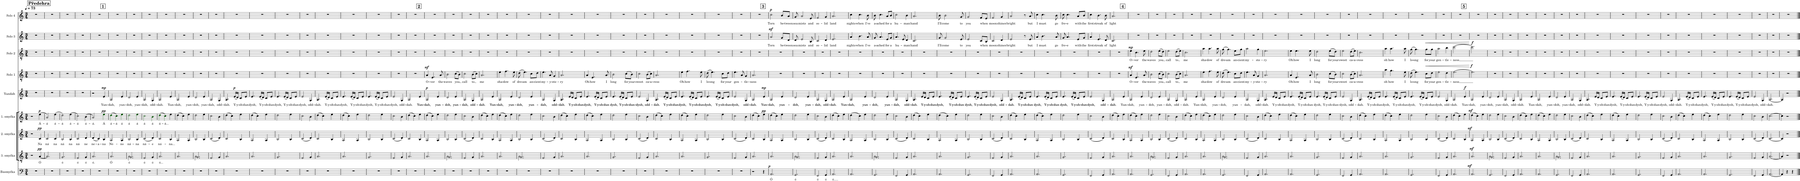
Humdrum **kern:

**kern	**text	**dynam	**kern	**text	**dynam	**kern	**text	**dynam	**kern	**text	**dynam	**kern	**text	**dynam	**kern	**text	**dynam	**kern	**text	**dynam	**kern	**text	**dynam	**kern	**text	**dynam
*part9	*part9	*part9	*part8	*part8	*part8	*part7	*part7	*part7	*part6	*part6	*part6	*part5	*part5	*part5	*part4	*part4	*part4	*part3	*part3	*part3	*part2	*part2	*part2	*part1	*part1	*part1
*staff9	*staff9	*staff9	*staff8	*staff8	*staff8	*staff7	*staff7	*staff7	*staff6	*staff6	*staff6	*staff5	*staff5	*staff5	*staff4	*staff4	*staff4	*staff3	*staff3	*staff3	*staff2	*staff2	*staff2	*staff1	*staff1	*staff1
*I"Basmyčka	*	*	*I"3. smyčka	*	*	*I"2. smyčka	*	*	*I"1. smyčka	*	*	*I"Yundah	*	*	*I"Solo 1	*	*	*I"Solo 2	*	*	*I"Solo 3	*	*	*I"Solo 4	*	*
*I'B.	*	*	*	*	*	*	*	*	*	*	*	*I'Y	*	*	*I'S1	*	*	*I'S2	*	*	*I'S3	*	*	*I'S4	*	*
*clefF4	*	*	*clefGv2	*	*	*clefG2	*	*	*clefG2	*	*	*clefG2	*	*	*clefGv2	*	*	*clefGv2	*	*	*clefG2	*	*	*clefG2	*	*
*k[]	*	*	*k[]	*	*	*k[]	*	*	*k[]	*	*	*k[]	*	*	*k[]	*	*	*k[]	*	*	*k[]	*	*	*k[]	*	*
*M3/4	*	*	*M3/4	*	*	*M3/4	*	*	*M3/4	*	*	*M3/4	*	*	*M3/4	*	*	*M3/4	*	*	*M3/4	*	*	*M3/4	*	*
*MM73	*	*	*MM73	*	*	*MM73	*	*	*MM73	*	*	*MM73	*	*	*MM73	*	*	*MM73	*	*	*MM73	*	*	*MM73	*	*
!!LO:REH:place=s1:a:B:cj:fs=14:t=Předehra:qo=2
=1	=1	=1	=1	=1	=1	=1	=1	=1	=1	=1	=1	=1	=1	=1	=1	=1	=1	=1	=1	=1	=1	=1	=1	=1	=1	=1
2.r	.	.	2r	.	.	2r	.	.	2r	.	.	2.r	.	.	2.r	.	.	2.r	.	.	2.r	.	.	2.r	.	.
!	!	!	!	!LO:LY:b	!LO:DY:a	!	!LO:LY:b	!LO:DY:a	!	!LO:LY:b	!LO:DY:a	!	!	!	!	!	!	!	!	!	!	!	!	!	!	!
.	.	.	[4A/	Ó	pp	4c/	Na	pp	(4ee\	Á-	p	.	.	.	.	.	.	.	.	.	.	.	.	.	.	.
=2	=2	=2	=2	=2	=2	=2	=2	=2	=2	=2	=2	=2	=2	=2	=2	=2	=2	=2	=2	=2	=2	=2	=2	=2	=2	=2
!	!	!	!	!	!	!	!LO:LY:b	!	!	!LO:LY:b	!	!	!	!	!	!	!	!	!	!	!	!	!	!	!	!
2.r	.	.	2.A/]	.	.	2c/	ná	.	2a/)	-á	.	2.r	.	.	2.r	.	.	2.r	.	.	2.r	.	.	2.r	.	.
!	!	!	!	!	!	!	!LO:LY:b	!	!	!LO:LY:b	!	!	!	!	!	!	!	!	!	!	!	!	!	!	!	!
.	.	.	.	.	.	4c/	na	.	(4ee\	á-	.	.	.	.	.	.	.	.	.	.	.	.	.	.	.	.
=3	=3	=3	=3	=3	=3	=3	=3	=3	=3	=3	=3	=3	=3	=3	=3	=3	=3	=3	=3	=3	=3	=3	=3	=3	=3	=3
!	!	!	!	!LO:LY:b	!	!	!LO:LY:b	!	!	!LO:LY:b	!	!	!	!	!	!	!	!	!	!	!	!	!	!	!	!
2.r	.	.	2.G/	ó	.	2B/	ná	.	2dd\)	-á	.	2.r	.	.	2.r	.	.	2.r	.	.	2.r	.	.	2.r	.	.
!	!	!	!	!	!	!	!LO:LY:b	!	!	!LO:LY:b	!	!	!	!	!	!	!	!	!	!	!	!	!	!	!	!
.	.	.	.	.	.	4B/	na	.	(4ee\	á-	.	.	.	.	.	.	.	.	.	.	.	.	.	.	.	.
=4	=4	=4	=4	=4	=4	=4	=4	=4	=4	=4	=4	=4	=4	=4	=4	=4	=4	=4	=4	=4	=4	=4	=4	=4	=4	=4
!	!	!	!	!LO:LY:b	!	!	!LO:LY:b	!	!	!LO:LY:b	!	!	!	!	!	!	!	!	!	!	!	!	!	!	!	!
2.r	.	.	2F/	ó	.	2c/	ná	.	2cc\)	-á	.	2.r	.	.	2.r	.	.	2.r	.	.	2.r	.	.	2.r	.	.
!	!	!	!	!LO:LY:b	!	!	!LO:LY:b	!	!	!LO:LY:b	!	!	!	!	!	!	!	!	!	!	!	!	!	!	!	!
.	.	.	4G/	ó	.	4d/	ne	.	(4b\	á-	.	.	.	.	.	.	.	.	.	.	.	.	.	.	.	.
!!LO:REH:place=s1:a:B:cj:fs=14:t=1:qo=2
=5	=5	=5	=5	=5	=5	=5	=5	=5	=5	=5	=5	=5	=5	=5	=5	=5	=5	=5	=5	=5	=5	=5	=5	=5	=5	=5
!	!	!	!	!LO:LY:b	!	!	!LO:LY:b	!	!	!LO:LY:b	!	!	!	!	!	!	!	!	!	!	!	!	!	!	!	!
2.r	.	.	2.A/	ó.	.	(4d/	ne-	.	2a/)	-á.	.	2r	.	.	2.r	.	.	2.r	.	.	2.r	.	.	2.r	.	.
!	!	!	!	!	!	!	!LO:LY:b	!	!	!	!	!	!	!	!	!	!	!	!	!	!	!	!	!	!	!
.	.	.	.	.	.	4c/)	-a-	.	.	.	.	.	.	.	.	.	.	.	.	.	.	.	.	.	.	.
!	!	!	!	!	!	!	!LO:LY:b	!	!	!LO:LY:b	!LO:DY:a	!	!LO:LY:b	!LO:DY:a	!	!	!	!	!	!	!	!	!	!	!	!
.	.	.	.	.	.	4B/	-na	.	4eei\	Á	pp	4e/	Yun-	mp	.	.	.	.	.	.	.	.	.	.	.	.
=6	=6	=6	=6	=6	=6	=6	=6	=6	=6	=6	=6	=6	=6	=6	=6	=6	=6	=6	=6	=6	=6	=6	=6	=6	=6	=6
!	!	!	!	!LO:LY:b	!	!	!LO:LY:b	!	!	!LO:LY:b	!	!	!LO:LY:b	!	!	!	!	!	!	!	!	!	!	!	!	!
2.r	.	.	2.A/	Ó	.	2A/	Nó-	.	(4ddi\	á-	.	2A/	-dah,	.	2.r	.	.	2.r	.	.	2.r	.	.	2.r	.	.
!	!	!	!	!	!	!	!	!	!	!LO:LY:b	!	!	!	!	!	!	!	!	!	!	!	!	!	!	!	!
.	.	.	.	.	.	.	.	.	4cci\)	-á	.	.	.	.	.	.	.	.	.	.	.	.	.	.	.	.
!	!	!	!	!	!	!	!LO:LY:b	!	!	!LO:LY:b	!	!	!LO:LY:b	!	!	!	!	!	!	!	!	!	!	!	!	!
.	.	.	.	.	.	4A/	-no	.	4eei\	á	.	4e/	yun-	.	.	.	.	.	.	.	.	.	.	.	.	.
=7	=7	=7	=7	=7	=7	=7	=7	=7	=7	=7	=7	=7	=7	=7	=7	=7	=7	=7	=7	=7	=7	=7	=7	=7	=7	=7
!	!	!	!	!LO:LY:b	!	!	!LO:LY:b	!	!	!LO:LY:b	!	!	!LO:LY:b	!	!	!	!	!	!	!	!	!	!	!	!	!
*	*	*	*^	*	*	*	*	*	*	*	*	*	*	*	*	*	*	*	*	*	*	*	*	*	*	*
2.r	.	.	2.G/	2.A\	ó	.	2B/	ná-	.	2ddi\	á	.	2d/	-doh,	.	2.r	.	.	2.r	.	.	2.r	.	.	2.r	.	.
!	!	!	!	!	!	!	!	!LO:LY:b	!	!	!LO:LY:b	!	!	!LO:LY:b	!	!	!	!	!	!	!	!	!	!	!	!	!
.	.	.	.	.	.	.	4B/	-na	.	4eei\	á	.	4e/	yun-	.	.	.	.	.	.	.	.	.	.	.	.	.
*	*	*	*v	*v	*	*	*	*	*	*	*	*	*	*	*	*	*	*	*	*	*	*	*	*	*	*	*
=8	=8	=8	=8	=8	=8	=8	=8	=8	=8	=8	=8	=8	=8	=8	=8	=8	=8	=8	=8	=8	=8	=8	=8	=8	=8	=8
!	!	!	!	!LO:LY:b	!	!	!LO:LY:b	!	!	!LO:LY:b	!	!	!LO:LY:b	!	!	!	!	!	!	!	!	!	!	!	!	!
2.r	.	.	2F/	ó	.	(2c/	ná-	.	2cci\	á	.	2A/	-dah,	.	2.r	.	.	2.r	.	.	2.r	.	.	2.r	.	.
!	!	!	!	!LO:LY:b	!	!	!LO:LY:b	!	!	!LO:LY:b	!	!	!LO:LY:b	!	!	!	!	!	!	!	!	!	!	!	!	!
.	.	.	4G/	ó	.	4d/)	-e	.	4bi\	á	.	4G/	odd-	.	.	.	.	.	.	.	.	.	.	.	.	.
=9	=9	=9	=9	=9	=9	=9	=9	=9	=9	=9	=9	=9	=9	=9	=9	=9	=9	=9	=9	=9	=9	=9	=9	=9	=9	=9
!	!	!	!	!LO:LY:b	!	!	!LO:LY:b	!	!	!LO:LY:b	!	!	!LO:LY:b	!	!	!	!	!	!	!	!	!	!	!	!	!
2.r	.	.	2.A/	ó...	.	2c/	ná-	.	(4ddi\	á-	.	2A/	-dah.	.	2.r	.	.	2.r	.	.	2.r	.	.	2.r	.	.
!	!	!	!	!	!	!	!	!	!	!LO:LY:b	!	!	!	!	!	!	!	!	!	!	!	!	!	!	!	!
.	.	.	.	.	.	.	.	.	4cci\)	-á...	.	.	.	.	.	.	.	.	.	.	.	.	.	.	.	.
!	!	!	!	!	!	!	!LO:LY:b	!	!	!	!	!	!LO:LY:b	!	!	!	!	!	!	!	!	!	!	!	!	!
.	.	.	.	.	.	4B/	-na...	.	4ee\	.	.	4e/	Yun-	.	.	.	.	.	.	.	.	.	.	.	.	.
=10	=10	=10	=10	=10	=10	=10	=10	=10	=10	=10	=10	=10	=10	=10	=10	=10	=10	=10	=10	=10	=10	=10	=10	=10	=10	=10
!	!	!	!	!	!	!	!	!	!	!	!	!	!LO:LY:b	!	!	!	!	!	!	!	!	!	!	!	!	!
2.r	.	.	2.A/	.	.	2A/	.	.	(4dd\	.	.	2A/	-dah,	.	2.r	.	.	2.r	.	.	2.r	.	.	2.r	.	.
.	.	.	.	.	.	.	.	.	4cc\)	.	.	.	.	.	.	.	.	.	.	.	.	.	.	.	.	.
!	!	!	!	!	!	!	!	!	!	!	!	!	!LO:LY:b	!	!	!	!	!	!	!	!	!	!	!	!	!
.	.	.	.	.	.	4A/	.	.	4ee\	.	.	4e/	yun-	.	.	.	.	.	.	.	.	.	.	.	.	.
=11	=11	=11	=11	=11	=11	=11	=11	=11	=11	=11	=11	=11	=11	=11	=11	=11	=11	=11	=11	=11	=11	=11	=11	=11	=11	=11
*	*	*	*^	*	*	*	*	*	*	*	*	*	*	*	*	*	*	*	*	*	*	*	*	*	*	*
!	!	!	!	!	!	!	!	!	!	!	!	!	!	!LO:LY:b	!	!	!	!	!	!	!	!	!	!	!	!	!
2.r	.	.	2.G/	2.A\	.	.	2B/	.	.	2dd\	.	.	2d/	-doh,	.	2.r	.	.	2.r	.	.	2.r	.	.	2.r	.	.
!	!	!	!	!	!	!	!	!	!	!	!	!	!	!LO:LY:b	!	!	!	!	!	!	!	!	!	!	!	!	!
.	.	.	.	.	.	.	4B/	.	.	4ee\	.	.	4e/	yun-	.	.	.	.	.	.	.	.	.	.	.	.	.
*	*	*	*v	*v	*	*	*	*	*	*	*	*	*	*	*	*	*	*	*	*	*	*	*	*	*	*	*
=12	=12	=12	=12	=12	=12	=12	=12	=12	=12	=12	=12	=12	=12	=12	=12	=12	=12	=12	=12	=12	=12	=12	=12	=12	=12	=12
!	!	!	!	!	!	!	!	!	!	!	!	!	!LO:LY:b	!	!	!	!	!	!	!	!	!	!	!	!	!
2.r	.	.	2F/	.	.	(2c/	.	.	2cc\	.	.	2A/	-dah,	.	2.r	.	.	2.r	.	.	2.r	.	.	2.r	.	.
!	!	!	!	!	!	!	!	!	!	!	!	!	!LO:LY:b	!	!	!	!	!	!	!	!	!	!	!	!	!
.	.	.	4G/	.	.	4d/)	.	.	4b\	.	.	4G/	odd-	.	.	.	.	.	.	.	.	.	.	.	.	.
=13	=13	=13	=13	=13	=13	=13	=13	=13	=13	=13	=13	=13	=13	=13	=13	=13	=13	=13	=13	=13	=13	=13	=13	=13	=13	=13
!	!	!	!	!	!	!	!	!	!	!	!	!	!LO:LY:b	!	!	!	!	!	!	!	!	!	!	!	!	!
2.r	.	.	2.A/	.	.	2c/	.	.	(4dd\	.	.	4.A/	-dah.	.	2.r	.	.	2.r	.	.	2.r	.	.	2.r	.	.
.	.	.	.	.	.	.	.	.	4cc\)	.	.	.	.	.	.	.	.	.	.	.	.	.	.	.	.	.
!	!	!	!	!	!	!	!	!	!	!	!	!	!LO:LY:b	!LO:DY:a	!	!	!	!	!	!	!	!	!	!	!	!
.	.	.	.	.	.	.	.	.	.	.	.	(16e/LL	Y-	p	.	.	.	.	.	.	.	.	.	.	.	.
!	!	!	!	!	!	!	!	!	!	!	!	!	!LO:LY:b	!	!	!	!	!	!	!	!	!	!	!	!	!
.	.	.	.	.	.	.	.	.	.	.	.	16d/JJ)	-y-	.	.	.	.	.	.	.	.	.	.	.	.	.
!	!	!	!	!	!	!	!	!	!	!	!	!	!LO:LY:b	!	!	!	!	!	!	!	!	!	!	!	!	!
.	.	.	.	.	.	4B/	.	.	4ee\	.	.	8c/L	-oh-	.	.	.	.	.	.	.	.	.	.	.	.	.
!	!	!	!	!	!	!	!	!	!	!	!	!	!LO:LY:b	!	!	!	!	!	!	!	!	!	!	!	!	!
.	.	.	.	.	.	.	.	.	.	.	.	8e/J	-dun	.	.	.	.	.	.	.	.	.	.	.	.	.
=14	=14	=14	=14	=14	=14	=14	=14	=14	=14	=14	=14	=14	=14	=14	=14	=14	=14	=14	=14	=14	=14	=14	=14	=14	=14	=14
!	!	!	!	!	!	!	!	!	!	!	!	!	!LO:LY:b	!	!	!	!	!	!	!	!	!	!	!	!	!
2.r	.	.	2.A/	.	.	2A/	.	.	(4dd\	.	.	4.e/	dyoh,	.	2.r	.	.	2.r	.	.	2.r	.	.	2.r	.	.
.	.	.	.	.	.	.	.	.	4cc\)	.	.	.	.	.	.	.	.	.	.	.	.	.	.	.	.	.
!	!	!	!	!	!	!	!	!	!	!	!	!	!LO:LY:b	!	!	!	!	!	!	!	!	!	!	!	!	!
.	.	.	.	.	.	.	.	.	.	.	.	(16e/LL	Y-	.	.	.	.	.	.	.	.	.	.	.	.	.
!	!	!	!	!	!	!	!	!	!	!	!	!	!LO:LY:b	!	!	!	!	!	!	!	!	!	!	!	!	!
.	.	.	.	.	.	.	.	.	.	.	.	16d/JJ)	-y-	.	.	.	.	.	.	.	.	.	.	.	.	.
!	!	!	!	!	!	!	!	!	!	!	!	!	!LO:LY:b	!	!	!	!	!	!	!	!	!	!	!	!	!
.	.	.	.	.	.	4A/	.	.	4ee\	.	.	8c/L	-oh-	.	.	.	.	.	.	.	.	.	.	.	.	.
!	!	!	!	!	!	!	!	!	!	!	!	!	!LO:LY:b	!	!	!	!	!	!	!	!	!	!	!	!	!
.	.	.	.	.	.	.	.	.	.	.	.	8e/J	-dun	.	.	.	.	.	.	.	.	.	.	.	.	.
=15	=15	=15	=15	=15	=15	=15	=15	=15	=15	=15	=15	=15	=15	=15	=15	=15	=15	=15	=15	=15	=15	=15	=15	=15	=15	=15
!	!	!	!	!	!	!	!	!	!	!	!	!	!LO:LY:b	!	!	!	!	!	!	!	!	!	!	!	!	!
2.r	.	.	2.G/	.	.	2B/	.	.	2dd\	.	.	4.e/	dyoh,	.	2.r	.	.	2.r	.	.	2.r	.	.	2.r	.	.
!	!	!	!	!	!	!	!	!	!	!	!	!	!LO:LY:b	!	!	!	!	!	!	!	!	!	!	!	!	!
.	.	.	.	.	.	.	.	.	.	.	.	(16e/LL	Y-	.	.	.	.	.	.	.	.	.	.	.	.	.
!	!	!	!	!	!	!	!	!	!	!	!	!	!LO:LY:b	!	!	!	!	!	!	!	!	!	!	!	!	!
.	.	.	.	.	.	.	.	.	.	.	.	16d/JJ)	-y-	.	.	.	.	.	.	.	.	.	.	.	.	.
!	!	!	!	!	!	!	!	!	!	!	!	!	!LO:LY:b	!	!	!	!	!	!	!	!	!	!	!	!	!
.	.	.	.	.	.	4B/	.	.	4ee\	.	.	8c/L	-oh-	.	.	.	.	.	.	.	.	.	.	.	.	.
!	!	!	!	!	!	!	!	!	!	!	!	!	!LO:LY:b	!	!	!	!	!	!	!	!	!	!	!	!	!
.	.	.	.	.	.	.	.	.	.	.	.	8e/J	-dun-	.	.	.	.	.	.	.	.	.	.	.	.	.
=16	=16	=16	=16	=16	=16	=16	=16	=16	=16	=16	=16	=16	=16	=16	=16	=16	=16	=16	=16	=16	=16	=16	=16	=16	=16	=16
!	!	!	!	!	!	!	!	!	!	!	!	!	!LO:LY:b	!	!	!	!	!	!	!	!	!	!	!	!	!
2.r	.	.	2F/	.	.	(2c/	.	.	2cc\	.	.	2e/	-dyoh,	.	2.r	.	.	2.r	.	.	2.r	.	.	2.r	.	.
!	!	!	!	!	!	!	!	!	!	!	!	!	!LO:LY:b	!	!	!	!	!	!	!	!	!	!	!	!	!
.	.	.	4G/	.	.	4d/)	.	.	4b\	.	.	4G/	odd-	.	.	.	.	.	.	.	.	.	.	.	.	.
=17	=17	=17	=17	=17	=17	=17	=17	=17	=17	=17	=17	=17	=17	=17	=17	=17	=17	=17	=17	=17	=17	=17	=17	=17	=17	=17
!	!	!	!	!	!	!	!	!	!	!	!	!	!LO:LY:b	!	!	!	!	!	!	!	!	!	!	!	!	!
2.r	.	.	2.A/	.	.	2c/	.	.	(4dd\	.	.	4.A/	-dah.	.	2.r	.	.	2.r	.	.	2.r	.	.	2.r	.	.
.	.	.	.	.	.	.	.	.	4cc\)	.	.	.	.	.	.	.	.	.	.	.	.	.	.	.	.	.
!	!	!	!	!	!	!	!	!	!	!	!	!	!LO:LY:b	!	!	!	!	!	!	!	!	!	!	!	!	!
.	.	.	.	.	.	.	.	.	.	.	.	(16e/LL	Y-	.	.	.	.	.	.	.	.	.	.	.	.	.
!	!	!	!	!	!	!	!	!	!	!	!	!	!LO:LY:b	!	!	!	!	!	!	!	!	!	!	!	!	!
.	.	.	.	.	.	.	.	.	.	.	.	16d/JJ)	-y-	.	.	.	.	.	.	.	.	.	.	.	.	.
!	!	!	!	!	!	!	!	!	!	!	!	!	!LO:LY:b	!	!	!	!	!	!	!	!	!	!	!	!	!
.	.	.	.	.	.	4B/	.	.	4ee\	.	.	8c/L	-oh-	.	.	.	.	.	.	.	.	.	.	.	.	.
!	!	!	!	!	!	!	!	!	!	!	!	!	!LO:LY:b	!	!	!	!	!	!	!	!	!	!	!	!	!
.	.	.	.	.	.	.	.	.	.	.	.	8e/J	-dun	.	.	.	.	.	.	.	.	.	.	.	.	.
=18	=18	=18	=18	=18	=18	=18	=18	=18	=18	=18	=18	=18	=18	=18	=18	=18	=18	=18	=18	=18	=18	=18	=18	=18	=18	=18
!	!	!	!	!	!	!	!	!	!	!	!	!	!LO:LY:b	!	!	!	!	!	!	!	!	!	!	!	!	!
2.r	.	.	2.A/	.	.	2A/	.	.	(4dd\	.	.	4.e/	dyoh,	.	2.r	.	.	2.r	.	.	2.r	.	.	2.r	.	.
.	.	.	.	.	.	.	.	.	4cc\)	.	.	.	.	.	.	.	.	.	.	.	.	.	.	.	.	.
!	!	!	!	!	!	!	!	!	!	!	!	!	!LO:LY:b	!	!	!	!	!	!	!	!	!	!	!	!	!
.	.	.	.	.	.	.	.	.	.	.	.	(16e/LL	Y-	.	.	.	.	.	.	.	.	.	.	.	.	.
!	!	!	!	!	!	!	!	!	!	!	!	!	!LO:LY:b	!	!	!	!	!	!	!	!	!	!	!	!	!
.	.	.	.	.	.	.	.	.	.	.	.	16d/JJ)	-y-	.	.	.	.	.	.	.	.	.	.	.	.	.
!	!	!	!	!	!	!	!	!	!	!	!	!	!LO:LY:b	!	!	!	!	!	!	!	!	!	!	!	!	!
.	.	.	.	.	.	4A/	.	.	4ee\	.	.	8c/L	-oh-	.	.	.	.	.	.	.	.	.	.	.	.	.
!	!	!	!	!	!	!	!	!	!	!	!	!	!LO:LY:b	!	!	!	!	!	!	!	!	!	!	!	!	!
.	.	.	.	.	.	.	.	.	.	.	.	8e/J	-dun	.	.	.	.	.	.	.	.	.	.	.	.	.
=19	=19	=19	=19	=19	=19	=19	=19	=19	=19	=19	=19	=19	=19	=19	=19	=19	=19	=19	=19	=19	=19	=19	=19	=19	=19	=19
!	!	!	!	!	!	!	!	!	!	!	!	!	!LO:LY:b	!	!	!	!	!	!	!	!	!	!	!	!	!
2.r	.	.	2.G/	.	.	2B/	.	.	2dd\	.	.	4.e/	dyoh,	.	2.r	.	.	2.r	.	.	2.r	.	.	2.r	.	.
!	!	!	!	!	!	!	!	!	!	!	!	!	!LO:LY:b	!	!	!	!	!	!	!	!	!	!	!	!	!
.	.	.	.	.	.	.	.	.	.	.	.	(16e/LL	Y-	.	.	.	.	.	.	.	.	.	.	.	.	.
!	!	!	!	!	!	!	!	!	!	!	!	!	!LO:LY:b	!	!	!	!	!	!	!	!	!	!	!	!	!
.	.	.	.	.	.	.	.	.	.	.	.	16d/JJ)	-y-	.	.	.	.	.	.	.	.	.	.	.	.	.
!	!	!	!	!	!	!	!	!	!	!	!	!	!LO:LY:b	!	!	!	!	!	!	!	!	!	!	!	!	!
.	.	.	.	.	.	4B/	.	.	4ee\	.	.	8c/L	-oh-	.	.	.	.	.	.	.	.	.	.	.	.	.
!	!	!	!	!	!	!	!	!	!	!	!	!	!LO:LY:b	!	!	!	!	!	!	!	!	!	!	!	!	!
.	.	.	.	.	.	.	.	.	.	.	.	8e/J	-dun-	.	.	.	.	.	.	.	.	.	.	.	.	.
=20	=20	=20	=20	=20	=20	=20	=20	=20	=20	=20	=20	=20	=20	=20	=20	=20	=20	=20	=20	=20	=20	=20	=20	=20	=20	=20
!	!	!	!	!	!	!	!	!	!	!	!	!	!LO:LY:b	!	!	!	!	!	!	!	!	!	!	!	!	!
2.r	.	.	2F/	.	.	(2c/	.	.	2cc\	.	.	2e/	-dyoh,	.	2.r	.	.	2.r	.	.	2.r	.	.	2.r	.	.
!	!	!	!	!	!	!	!	!	!	!	!	!	!LO:LY:b	!	!	!	!	!	!	!	!	!	!	!	!	!
.	.	.	4G/	.	.	4d/)	.	.	4b\	.	.	4G/	odd-	.	.	.	.	.	.	.	.	.	.	.	.	.
!!LO:REH:place=s1:a:B:cj:fs=14:t=2:qo=2
=21	=21	=21	=21	=21	=21	=21	=21	=21	=21	=21	=21	=21	=21	=21	=21	=21	=21	=21	=21	=21	=21	=21	=21	=21	=21	=21
!	!	!	!	!	!	!	!	!	!	!	!	!	!LO:LY:b	!	!	!	!	!	!	!	!	!	!	!	!	!
2.r	.	.	2.A/	.	.	2c/	.	.	(4dd\	.	.	2A/	-dah.	.	2.r	.	.	2.r	.	.	2.r	.	.	2.r	.	.
.	.	.	.	.	.	.	.	.	4cc\)	.	.	.	.	.	.	.	.	.	.	.	.	.	.	.	.	.
!	!	!	!	!	!	!	!	!	!	!	!	!	!LO:LY:b	!	!	!	!	!	!	!	!	!	!	!	!	!
.	.	.	.	.	.	4B/	.	.	4ee\	.	.	4e/	Yun-	.	.	.	.	.	.	.	.	.	.	.	.	.
=22	=22	=22	=22	=22	=22	=22	=22	=22	=22	=22	=22	=22	=22	=22	=22	=22	=22	=22	=22	=22	=22	=22	=22	=22	=22	=22
!	!	!	!	!	!	!	!	!	!	!	!	!	!LO:LY:b	!LO:DY:a	!	!LO:LY:b	!LO:DY:a	!	!	!	!	!	!	!	!	!
2.r	.	.	2.A/	.	.	2A/	.	.	(4dd\	.	.	2A/	-dah,	p	4A/	O-	mf	2.r	.	.	2.r	.	.	2.r	.	.
!	!	!	!	!	!	!	!	!	!	!	!	!	!	!	!	!LO:LY:b	!	!	!	!	!	!	!	!	!	!
.	.	.	.	.	.	.	.	.	4cc\)	.	.	.	.	.	4.E/	-ver	.	.	.	.	.	.	.	.	.	.
!	!	!	!	!	!	!	!	!	!	!	!	!	!LO:LY:b	!	!	!	!	!	!	!	!	!	!	!	!	!
.	.	.	.	.	.	4A/	.	.	4ee\	.	.	4e/	yun-	.	.	.	.	.	.	.	.	.	.	.	.	.
!	!	!	!	!	!	!	!	!	!	!	!	!	!	!	!	!LO:LY:b	!	!	!	!	!	!	!	!	!	!
.	.	.	.	.	.	.	.	.	.	.	.	.	.	.	8A/	the	.	.	.	.	.	.	.	.	.	.
=23	=23	=23	=23	=23	=23	=23	=23	=23	=23	=23	=23	=23	=23	=23	=23	=23	=23	=23	=23	=23	=23	=23	=23	=23	=23	=23
*	*	*	*^	*	*	*	*	*	*	*	*	*	*	*	*	*	*	*	*	*	*	*	*	*	*	*
!	!	!	!	!	!	!	!	!	!	!	!	!	!	!LO:LY:b	!	!	!LO:LY:b	!	!	!	!	!	!	!	!	!	!
2.r	.	.	2.G/	2.A\	.	.	2B/	.	.	2dd\	.	.	2d/	-doh,	.	2B\	waves	.	2.r	.	.	2.r	.	.	2.r	.	.
!	!	!	!	!	!	!	!	!	!	!	!	!	!	!LO:LY:b	!	!	!LO:LY:b	!	!	!	!	!	!	!	!	!	!
.	.	.	.	.	.	.	4B/	.	.	4ee\	.	.	4e/	yun-	.	(8c\L	you	.	.	.	.	.	.	.	.	.	.
.	.	.	.	.	.	.	.	.	.	.	.	.	.	.	.	8B\J)	.	.	.	.	.	.	.	.	.	.	.
*	*	*	*v	*v	*	*	*	*	*	*	*	*	*	*	*	*	*	*	*	*	*	*	*	*	*	*	*
=24	=24	=24	=24	=24	=24	=24	=24	=24	=24	=24	=24	=24	=24	=24	=24	=24	=24	=24	=24	=24	=24	=24	=24	=24	=24	=24
!	!	!	!	!	!	!	!	!	!	!	!	!	!LO:LY:b	!	!	!LO:LY:b	!	!	!	!	!	!	!	!	!	!
2.r	.	.	2F/	.	.	(2c/	.	.	2cc\	.	.	2A/	-dah,	.	2c\	call	.	2.r	.	.	2.r	.	.	2.r	.	.
!	!	!	!	!	!	!	!	!	!	!	!	!	!LO:LY:b	!	!	!LO:LY:b	!	!	!	!	!	!	!	!	!	!
.	.	.	4G/	.	.	4d/)	.	.	4b\	.	.	4G/	odd-	.	(8B\L	to	.	.	.	.	.	.	.	.	.	.
.	.	.	.	.	.	.	.	.	.	.	.	.	.	.	8c\J)	.	.	.	.	.	.	.	.	.	.	.
=25	=25	=25	=25	=25	=25	=25	=25	=25	=25	=25	=25	=25	=25	=25	=25	=25	=25	=25	=25	=25	=25	=25	=25	=25	=25	=25
!	!	!	!	!	!	!	!	!	!	!	!	!	!LO:LY:b	!	!	!LO:LY:b	!	!	!	!	!	!	!	!	!	!
2.r	.	.	2.A/	.	.	2c/	.	.	(4dd\	.	.	2A/	-dah.	.	2.A/	me	.	2.r	.	.	2.r	.	.	2.r	.	.
.	.	.	.	.	.	.	.	.	4cc\)	.	.	.	.	.	.	.	.	.	.	.	.	.	.	.	.	.
!	!	!	!	!	!	!	!	!	!	!	!	!	!LO:LY:b	!	!	!	!	!	!	!	!	!	!	!	!	!
.	.	.	.	.	.	4B/	.	.	4ee\	.	.	4e/	Yun-	.	.	.	.	.	.	.	.	.	.	.	.	.
=26	=26	=26	=26	=26	=26	=26	=26	=26	=26	=26	=26	=26	=26	=26	=26	=26	=26	=26	=26	=26	=26	=26	=26	=26	=26	=26
!	!	!	!	!	!	!	!	!	!	!	!	!	!LO:LY:b	!	!	!LO:LY:b	!	!	!	!	!	!	!	!	!	!
2.r	.	.	2.A/	.	.	2A/	.	.	(4dd\	.	.	2A/	-dah,	.	4e\	sha-	.	2.r	.	.	2.r	.	.	2.r	.	.
!	!	!	!	!	!	!	!	!	!	!	!	!	!	!	!	!LO:LY:b	!	!	!	!	!	!	!	!	!	!
.	.	.	.	.	.	.	.	.	4cc\)	.	.	.	.	.	4.f\	-dow	.	.	.	.	.	.	.	.	.	.
!	!	!	!	!	!	!	!	!	!	!	!	!	!LO:LY:b	!	!	!	!	!	!	!	!	!	!	!	!	!
.	.	.	.	.	.	4A/	.	.	4ee\	.	.	4e/	yun-	.	.	.	.	.	.	.	.	.	.	.	.	.
!	!	!	!	!	!	!	!	!	!	!	!	!	!	!	!	!LO:LY:b	!	!	!	!	!	!	!	!	!	!
.	.	.	.	.	.	.	.	.	.	.	.	.	.	.	8e\	of	.	.	.	.	.	.	.	.	.	.
=27	=27	=27	=27	=27	=27	=27	=27	=27	=27	=27	=27	=27	=27	=27	=27	=27	=27	=27	=27	=27	=27	=27	=27	=27	=27	=27
*	*	*	*^	*	*	*	*	*	*	*	*	*	*	*	*	*	*	*	*	*	*	*	*	*	*	*
!	!	!	!	!	!	!	!	!	!	!	!	!	!	!LO:LY:b	!	!	!LO:LY:b	!	!	!	!	!	!	!	!	!	!
2.r	.	.	2.G/	2.A\	.	.	2B/	.	.	2dd\	.	.	2d/	-doh,	.	(8d\	dre-	.	2.r	.	.	2.r	.	.	2.r	.	.
!	!	!	!	!	!	!	!	!	!	!	!	!	!	!	!	!	!LO:LY:b	!	!	!	!	!	!	!	!	!	!
.	.	.	.	.	.	.	.	.	.	.	.	.	.	.	.	4.e\)	-am	.	.	.	.	.	.	.	.	.	.
!	!	!	!	!	!	!	!	!	!	!	!	!	!	!LO:LY:b	!	!	!LO:LY:b	!	!	!	!	!	!	!	!	!	!
.	.	.	.	.	.	.	4B/	.	.	4ee\	.	.	4e/	yun-	.	8c\L	an-	.	.	.	.	.	.	.	.	.	.
!	!	!	!	!	!	!	!	!	!	!	!	!	!	!	!	!	!LO:LY:b	!	!	!	!	!	!	!	!	!	!
.	.	.	.	.	.	.	.	.	.	.	.	.	.	.	.	8d\J	-cient	.	.	.	.	.	.	.	.	.	.
*	*	*	*v	*v	*	*	*	*	*	*	*	*	*	*	*	*	*	*	*	*	*	*	*	*	*	*	*
=28	=28	=28	=28	=28	=28	=28	=28	=28	=28	=28	=28	=28	=28	=28	=28	=28	=28	=28	=28	=28	=28	=28	=28	=28	=28	=28
!	!	!	!	!	!	!	!	!	!	!	!	!	!LO:LY:b	!	!	!LO:LY:b	!	!	!	!	!	!	!	!	!	!
2.r	.	.	2F/	.	.	(2c/	.	.	2cc\	.	.	2A/	-dah,	.	4.e\	-my-	.	2.r	.	.	2.r	.	.	2.r	.	.
!	!	!	!	!	!	!	!	!	!	!	!	!	!	!	!	!LO:LY:b	!	!	!	!	!	!	!	!	!	!
.	.	.	.	.	.	.	.	.	.	.	.	.	.	.	8A/	y-	.	.	.	.	.	.	.	.	.	.
!	!	!	!	!	!	!	!	!	!	!	!	!	!LO:LY:b	!	!	!LO:LY:b	!	!	!	!	!	!	!	!	!	!
.	.	.	4G/	.	.	4d/)	.	.	4b\	.	.	4G/	odd-	.	4G/	-ste-	.	.	.	.	.	.	.	.	.	.
=29	=29	=29	=29	=29	=29	=29	=29	=29	=29	=29	=29	=29	=29	=29	=29	=29	=29	=29	=29	=29	=29	=29	=29	=29	=29	=29
!	!	!	!	!	!	!	!	!	!	!	!	!	!LO:LY:b	!	!	!LO:LY:b	!	!	!	!	!	!	!	!	!	!
2.r	.	.	2.A/	.	.	2c/	.	.	(4dd\	.	.	4.A/	-dah.	.	2.A/	-ry	.	2.r	.	.	2.r	.	.	2.r	.	.
.	.	.	.	.	.	.	.	.	4cc\)	.	.	.	.	.	.	.	.	.	.	.	.	.	.	.	.	.
!	!	!	!	!	!	!	!	!	!	!	!	!	!LO:LY:b	!	!	!	!	!	!	!	!	!	!	!	!	!
.	.	.	.	.	.	.	.	.	.	.	.	16e/LL	Y-	.	.	.	.	.	.	.	.	.	.	.	.	.
!	!	!	!	!	!	!	!	!	!	!	!	!	!LO:LY:b	!	!	!	!	!	!	!	!	!	!	!	!	!
.	.	.	.	.	.	.	.	.	.	.	.	16d/JJ	-y-	.	.	.	.	.	.	.	.	.	.	.	.	.
!	!	!	!	!	!	!	!	!	!	!	!	!	!LO:LY:b	!	!	!	!	!	!	!	!	!	!	!	!	!
.	.	.	.	.	.	4B/	.	.	4ee\	.	.	8c/L	-oh-	.	.	.	.	.	.	.	.	.	.	.	.	.
!	!	!	!	!	!	!	!	!	!	!	!	!	!LO:LY:b	!	!	!	!	!	!	!	!	!	!	!	!	!
.	.	.	.	.	.	.	.	.	.	.	.	8e/J	-dun	.	.	.	.	.	.	.	.	.	.	.	.	.
=30	=30	=30	=30	=30	=30	=30	=30	=30	=30	=30	=30	=30	=30	=30	=30	=30	=30	=30	=30	=30	=30	=30	=30	=30	=30	=30
!	!	!	!	!	!	!	!	!	!	!	!	!	!LO:LY:b	!	!	!LO:LY:b	!	!	!	!	!	!	!	!	!	!
2.r	.	.	2.A/	.	.	2A/	.	.	(4dd\	.	.	4.e/	dyoh,	.	4A/	Oh	.	2.r	.	.	2.r	.	.	2.r	.	.
!	!	!	!	!	!	!	!	!	!	!	!	!	!	!	!	!LO:LY:b	!	!	!	!	!	!	!	!	!	!
.	.	.	.	.	.	.	.	.	4cc\)	.	.	.	.	.	4.E/	how	.	.	.	.	.	.	.	.	.	.
!	!	!	!	!	!	!	!	!	!	!	!	!	!LO:LY:b	!	!	!	!	!	!	!	!	!	!	!	!	!
.	.	.	.	.	.	.	.	.	.	.	.	(16e/LL	Y-	.	.	.	.	.	.	.	.	.	.	.	.	.
!	!	!	!	!	!	!	!	!	!	!	!	!	!LO:LY:b	!	!	!	!	!	!	!	!	!	!	!	!	!
.	.	.	.	.	.	.	.	.	.	.	.	16d/JJ)	-y-	.	.	.	.	.	.	.	.	.	.	.	.	.
!	!	!	!	!	!	!	!	!	!	!	!	!	!LO:LY:b	!	!	!	!	!	!	!	!	!	!	!	!	!
.	.	.	.	.	.	4A/	.	.	4ee\	.	.	8c/L	-oh-	.	.	.	.	.	.	.	.	.	.	.	.	.
!	!	!	!	!	!	!	!	!	!	!	!	!	!LO:LY:b	!	!	!LO:LY:b	!	!	!	!	!	!	!	!	!	!
.	.	.	.	.	.	.	.	.	.	.	.	8e/J	-dun	.	8A/	I	.	.	.	.	.	.	.	.	.	.
=31	=31	=31	=31	=31	=31	=31	=31	=31	=31	=31	=31	=31	=31	=31	=31	=31	=31	=31	=31	=31	=31	=31	=31	=31	=31	=31
!	!	!	!	!	!	!	!	!	!	!	!	!	!LO:LY:b	!	!	!LO:LY:b	!	!	!	!	!	!	!	!	!	!
2.r	.	.	2.G/	.	.	2B/	.	.	2dd\	.	.	4.e/	dyoh,	.	2B\	long	.	2.r	.	.	2.r	.	.	2.r	.	.
!	!	!	!	!	!	!	!	!	!	!	!	!	!LO:LY:b	!	!	!	!	!	!	!	!	!	!	!	!	!
.	.	.	.	.	.	.	.	.	.	.	.	(16e/LL	Y-	.	.	.	.	.	.	.	.	.	.	.	.	.
!	!	!	!	!	!	!	!	!	!	!	!	!	!LO:LY:b	!	!	!	!	!	!	!	!	!	!	!	!	!
.	.	.	.	.	.	.	.	.	.	.	.	16d/JJ)	-y-	.	.	.	.	.	.	.	.	.	.	.	.	.
!	!	!	!	!	!	!	!	!	!	!	!	!	!LO:LY:b	!	!	!LO:LY:b	!	!	!	!	!	!	!	!	!	!
.	.	.	.	.	.	4B/	.	.	4ee\	.	.	8c/L	-oh-	.	(8c\L	for	.	.	.	.	.	.	.	.	.	.
!	!	!	!	!	!	!	!	!	!	!	!	!	!LO:LY:b	!	!	!LO:LY:b	!	!	!	!	!	!	!	!	!	!
.	.	.	.	.	.	.	.	.	.	.	.	8e/J	-dun-	.	8B\J)	your	.	.	.	.	.	.	.	.	.	.
=32	=32	=32	=32	=32	=32	=32	=32	=32	=32	=32	=32	=32	=32	=32	=32	=32	=32	=32	=32	=32	=32	=32	=32	=32	=32	=32
!	!	!	!	!	!	!	!	!	!	!	!	!	!LO:LY:b	!	!	!LO:LY:b	!	!	!	!	!	!	!	!	!	!
2.r	.	.	2F/	.	.	(2c/	.	.	2cc\	.	.	2e/	-dyoh,	.	2c\	sweet	.	2.r	.	.	2.r	.	.	2.r	.	.
!	!	!	!	!	!	!	!	!	!	!	!	!	!LO:LY:b	!	!	!LO:LY:b	!	!	!	!	!	!	!	!	!	!
.	.	.	4G/	.	.	4d/)	.	.	4b\	.	.	4G/	odd-	.	(8B\L	ca-	.	.	.	.	.	.	.	.	.	.
!	!	!	!	!	!	!	!	!	!	!	!	!	!	!	!	!LO:LY:b	!	!	!	!	!	!	!	!	!	!
.	.	.	.	.	.	.	.	.	.	.	.	.	.	.	8c\J)	-a-	.	.	.	.	.	.	.	.	.	.
=33	=33	=33	=33	=33	=33	=33	=33	=33	=33	=33	=33	=33	=33	=33	=33	=33	=33	=33	=33	=33	=33	=33	=33	=33	=33	=33
!	!	!	!	!	!	!	!	!	!	!	!	!	!LO:LY:b	!	!	!LO:LY:b	!	!	!	!	!	!	!	!	!	!
2.r	.	.	2.A/	.	.	2c/	.	.	(4dd\	.	.	4.A/	-dah.	.	2.A/	-ress	.	2.r	.	.	2.r	.	.	2.r	.	.
.	.	.	.	.	.	.	.	.	4cc\)	.	.	.	.	.	.	.	.	.	.	.	.	.	.	.	.	.
!	!	!	!	!	!	!	!	!	!	!	!	!	!LO:LY:b	!	!	!	!	!	!	!	!	!	!	!	!	!
.	.	.	.	.	.	.	.	.	.	.	.	(16e/LL	Y-	.	.	.	.	.	.	.	.	.	.	.	.	.
!	!	!	!	!	!	!	!	!	!	!	!	!	!LO:LY:b	!	!	!	!	!	!	!	!	!	!	!	!	!
.	.	.	.	.	.	.	.	.	.	.	.	16d/JJ)	-y-	.	.	.	.	.	.	.	.	.	.	.	.	.
!	!	!	!	!	!	!	!	!	!	!	!	!	!LO:LY:b	!	!	!	!	!	!	!	!	!	!	!	!	!
.	.	.	.	.	.	4B/	.	.	4ee\	.	.	8c/L	-oh-	.	.	.	.	.	.	.	.	.	.	.	.	.
!	!	!	!	!	!	!	!	!	!	!	!	!	!LO:LY:b	!	!	!	!	!	!	!	!	!	!	!	!	!
.	.	.	.	.	.	.	.	.	.	.	.	8e/J	-dun	.	.	.	.	.	.	.	.	.	.	.	.	.
=34	=34	=34	=34	=34	=34	=34	=34	=34	=34	=34	=34	=34	=34	=34	=34	=34	=34	=34	=34	=34	=34	=34	=34	=34	=34	=34
!	!	!	!	!	!	!	!	!	!	!	!	!	!LO:LY:b	!	!	!LO:LY:b	!	!	!	!	!	!	!	!	!	!
2.r	.	.	2.A/	.	.	2A/	.	.	(4dd\	.	.	4.e/	dyoh,	.	4e\	Oh	.	2.r	.	.	2.r	.	.	2.r	.	.
!	!	!	!	!	!	!	!	!	!	!	!	!	!	!	!	!LO:LY:b	!	!	!	!	!	!	!	!	!	!
.	.	.	.	.	.	.	.	.	4cc\)	.	.	.	.	.	4.f\	how	.	.	.	.	.	.	.	.	.	.
!	!	!	!	!	!	!	!	!	!	!	!	!	!LO:LY:b	!	!	!	!	!	!	!	!	!	!	!	!	!
.	.	.	.	.	.	.	.	.	.	.	.	(16e/LL	Y-	.	.	.	.	.	.	.	.	.	.	.	.	.
!	!	!	!	!	!	!	!	!	!	!	!	!	!LO:LY:b	!	!	!	!	!	!	!	!	!	!	!	!	!
.	.	.	.	.	.	.	.	.	.	.	.	16d/JJ)	-y-	.	.	.	.	.	.	.	.	.	.	.	.	.
!	!	!	!	!	!	!	!	!	!	!	!	!	!LO:LY:b	!	!	!	!	!	!	!	!	!	!	!	!	!
.	.	.	.	.	.	4A/	.	.	4ee\	.	.	8c/L	-oh-	.	.	.	.	.	.	.	.	.	.	.	.	.
!	!	!	!	!	!	!	!	!	!	!	!	!	!LO:LY:b	!	!	!LO:LY:b	!	!	!	!	!	!	!	!	!	!
.	.	.	.	.	.	.	.	.	.	.	.	8e/J	-dun	.	8e\	I	.	.	.	.	.	.	.	.	.	.
=35	=35	=35	=35	=35	=35	=35	=35	=35	=35	=35	=35	=35	=35	=35	=35	=35	=35	=35	=35	=35	=35	=35	=35	=35	=35	=35
!	!	!	!	!	!	!	!	!	!	!	!	!	!LO:LY:b	!	!	!LO:LY:b	!	!	!	!	!	!	!	!	!	!
2.r	.	.	2.G/	.	.	2B/	.	.	2dd\	.	.	4.e/	dyoh,	.	(8d\	lo-	.	2.r	.	.	2.r	.	.	2.r	.	.
!	!	!	!	!	!	!	!	!	!	!	!	!	!	!	!	!LO:LY:b	!	!	!	!	!	!	!	!	!	!
.	.	.	.	.	.	.	.	.	.	.	.	.	.	.	4.e\)	-ong	.	.	.	.	.	.	.	.	.	.
!	!	!	!	!	!	!	!	!	!	!	!	!	!LO:LY:b	!	!	!	!	!	!	!	!	!	!	!	!	!
.	.	.	.	.	.	.	.	.	.	.	.	(16e/LL	Y-	.	.	.	.	.	.	.	.	.	.	.	.	.
!	!	!	!	!	!	!	!	!	!	!	!	!	!LO:LY:b	!	!	!	!	!	!	!	!	!	!	!	!	!
.	.	.	.	.	.	.	.	.	.	.	.	16d/JJ)	-y-	.	.	.	.	.	.	.	.	.	.	.	.	.
!	!	!	!	!	!	!	!	!	!	!	!	!	!LO:LY:b	!	!	!LO:LY:b	!	!	!	!	!	!	!	!	!	!
.	.	.	.	.	.	4B/	.	.	4ee\	.	.	8c/L	-oh-	.	8c\L	for	.	.	.	.	.	.	.	.	.	.
!	!	!	!	!	!	!	!	!	!	!	!	!	!LO:LY:b	!	!	!LO:LY:b	!	!	!	!	!	!	!	!	!	!
.	.	.	.	.	.	.	.	.	.	.	.	8e/J	-dun-	.	8d\J	your	.	.	.	.	.	.	.	.	.	.
=36	=36	=36	=36	=36	=36	=36	=36	=36	=36	=36	=36	=36	=36	=36	=36	=36	=36	=36	=36	=36	=36	=36	=36	=36	=36	=36
!	!	!	!	!	!	!	!	!	!	!	!	!	!LO:LY:b	!	!	!LO:LY:b	!	!	!	!	!	!	!	!	!	!
2.r	.	.	2F/	.	.	(2c/	.	.	2cc\	.	.	2e/	-dyoh,	.	4.e\	gen-	.	2.r	.	.	2.r	.	.	2.r	.	.
.	.	.	.	.	.	.	.	.	.	.	.	.	.	.	8A/	.	.	.	.	.	.	.	.	.	.	.
!	!	!	!	!	!	!	!	!	!	!	!	!	!LO:LY:b	!	!	!LO:LY:b	!	!	!	!	!	!	!	!	!	!
.	.	.	4G/	.	.	4d/)	.	.	4b\	.	.	4G/	odd-	.	4G/	-tle-	.	.	.	.	.	.	.	.	.	.
!!LO:REH:place=s1:a:B:cj:fs=14:t=3:qo=2
=37	=37	=37	=37	=37	=37	=37	=37	=37	=37	=37	=37	=37	=37	=37	=37	=37	=37	=37	=37	=37	=37	=37	=37	=37	=37	=37
!	!	!	!	!	!	!	!	!	!	!	!	!	!LO:LY:b	!	!	!LO:LY:b	!	!	!	!	!	!	!	!	!	!
2r	.	.	2.A/	.	.	2c/	.	.	(4dd\	.	.	2A/	-dah.	.	2.A/	-ness	.	2.r	.	.	2.r	.	.	2.r	.	.
.	.	.	.	.	.	.	.	.	4cc\)	.	.	.	.	.	.	.	.	.	.	.	.	.	.	.	.	.
!	!	!	!	!	!	!	!	!	!	!	!LO:DY:a	!	!LO:LY:b	!LO:DY:a	!	!	!	!	!	!	!	!	!	!	!	!
4r	.	.	.	.	.	4B/	.	.	4ee\	.	pp	4e/	Yun-	mp	.	.	.	.	.	.	.	.	.	.	.	.
=38	=38	=38	=38	=38	=38	=38	=38	=38	=38	=38	=38	=38	=38	=38	=38	=38	=38	=38	=38	=38	=38	=38	=38	=38	=38	=38
!	!LO:LY:b	!LO:DY:a	!	!	!	!	!	!	!	!	!	!	!LO:LY:b	!	!	!	!	!	!	!	!	!LO:LY:b	!LO:DY:a	!	!LO:LY:b	!LO:DY:a
2.AA/	Ó	p	2.A/	.	.	2A/	.	.	(4dd\	.	.	2A/	-dah,	.	2.r	.	.	2.r	.	.	2a/	Torn	mf	2cc\	Torn	p
.	.	.	.	.	.	.	.	.	4cc\)	.	.	.	.	.	.	.	.	.	.	.	.	.	.	.	.	.
!	!	!	!	!	!	!	!	!	!	!	!	!	!LO:LY:b	!	!	!	!	!	!	!	!	!LO:LY:b	!	!	!LO:LY:b	!
.	.	.	.	.	.	4A/	.	.	4ee\	.	.	4e/	yun-	.	.	.	.	.	.	.	8g/L	be-	.	8b/L	be-	.
!	!	!	!	!	!	!	!	!	!	!	!	!	!	!	!	!	!	!	!	!	!	!LO:LY:b	!	!	!LO:LY:b	!
.	.	.	.	.	.	.	.	.	.	.	.	.	.	.	.	.	.	.	.	.	8d/J	-tween	.	8a/J	-tween	.
=39	=39	=39	=39	=39	=39	=39	=39	=39	=39	=39	=39	=39	=39	=39	=39	=39	=39	=39	=39	=39	=39	=39	=39	=39	=39	=39
!	!LO:LY:b	!	!	!	!	!	!	!	!	!	!	!	!LO:LY:b	!	!	!	!	!	!	!	!	!LO:LY:b	!	!	!LO:LY:b	!
*	*	*	*^	*	*	*	*	*	*	*	*	*	*	*	*	*	*	*	*	*	*	*	*	*	*	*
2.GG/	ó	.	2.G/	2.A\	.	.	2B/	.	.	2dd\	.	.	2d/	-doh,	.	2.r	.	.	2.r	.	.	8d/	sea	.	8g/	sea	.
!	!	!	!	!	!	!	!	!	!	!	!	!	!	!	!	!	!	!	!	!	!	!	!LO:LY:b	!	!	!LO:LY:b	!
.	.	.	.	.	.	.	.	.	.	.	.	.	.	.	.	.	.	.	.	.	.	2e/	mists	.	2a/	mists	.
!	!	!	!	!	!	!	!	!	!	!	!	!	!	!LO:LY:b	!	!	!	!	!	!	!	!	!	!	!	!	!
.	.	.	.	.	.	.	4B/	.	.	4ee\	.	.	4e/	yun-	.	.	.	.	.	.	.	.	.	.	.	.	.
!	!	!	!	!	!	!	!	!	!	!	!	!	!	!	!	!	!	!	!	!	!	!	!LO:LY:b	!	!	!LO:LY:b	!
.	.	.	.	.	.	.	.	.	.	.	.	.	.	.	.	.	.	.	.	.	.	8B/	and	.	8e/	and	.
*	*	*	*v	*v	*	*	*	*	*	*	*	*	*	*	*	*	*	*	*	*	*	*	*	*	*	*	*
=40	=40	=40	=40	=40	=40	=40	=40	=40	=40	=40	=40	=40	=40	=40	=40	=40	=40	=40	=40	=40	=40	=40	=40	=40	=40	=40
!	!LO:LY:b	!	!	!	!	!	!	!	!	!	!	!	!LO:LY:b	!	!	!	!	!	!	!	!	!LO:LY:b	!	!	!LO:LY:b	!
2FF/	ó	.	2F/	.	.	(2c/	.	.	2cc\	.	.	2A/	-dah,	.	2.r	.	.	2.r	.	.	2c/	so-	.	2f/	so-	.
!	!LO:LY:b	!	!	!	!	!	!	!	!	!	!	!	!LO:LY:b	!	!	!	!	!	!	!	!	!LO:LY:b	!	!	!LO:LY:b	!
4GG/	ó	.	4G/	.	.	4d/)	.	.	4b\	.	.	4G/	odd-	.	.	.	.	.	.	.	4d/	-lid	.	4g/	-lid	.
=41	=41	=41	=41	=41	=41	=41	=41	=41	=41	=41	=41	=41	=41	=41	=41	=41	=41	=41	=41	=41	=41	=41	=41	=41	=41	=41
!	!LO:LY:b	!	!	!	!	!	!	!	!	!	!	!	!LO:LY:b	!	!	!	!	!	!	!	!	!LO:LY:b	!	!	!LO:LY:b	!
2.AA/	ó.....	.	2.A/	.	.	2c/	.	.	(4dd\	.	.	2A/	-dah.	.	2.r	.	.	2.r	.	.	2.e/	land	.	2.a/	land	.
.	.	.	.	.	.	.	.	.	4cc\)	.	.	.	.	.	.	.	.	.	.	.	.	.	.	.	.	.
!	!	!	!	!	!	!	!	!	!	!	!	!	!LO:LY:b	!	!	!	!	!	!	!	!	!	!	!	!	!
.	.	.	.	.	.	4B/	.	.	4ee\	.	.	4e/	Yun-	.	.	.	.	.	.	.	.	.	.	.	.	.
=42	=42	=42	=42	=42	=42	=42	=42	=42	=42	=42	=42	=42	=42	=42	=42	=42	=42	=42	=42	=42	=42	=42	=42	=42	=42	=42
!	!	!	!	!	!	!	!	!	!	!	!	!	!LO:LY:b	!	!	!	!	!	!	!	!	!LO:LY:b	!	!	!LO:LY:b	!
2.AA/	.	.	2.A/	.	.	2A/	.	.	(4dd\	.	.	2A/	-dah,	.	2.r	.	.	2.r	.	.	4a/	nights	.	4cc\	nights	.
!	!	!	!	!	!	!	!	!	!	!	!	!	!	!	!	!	!	!	!	!	!	!LO:LY:b	!	!	!LO:LY:b	!
.	.	.	.	.	.	.	.	.	4cc\)	.	.	.	.	.	.	.	.	.	.	.	4.b\	when	.	4.cc\	when	.
!	!	!	!	!	!	!	!	!	!	!	!	!	!LO:LY:b	!	!	!	!	!	!	!	!	!	!	!	!	!
.	.	.	.	.	.	4A/	.	.	4ee\	.	.	4e/	yun-	.	.	.	.	.	.	.	.	.	.	.	.	.
!	!	!	!	!	!	!	!	!	!	!	!	!	!	!	!	!	!	!	!	!	!	!LO:LY:b	!	!	!LO:LY:b	!
.	.	.	.	.	.	.	.	.	.	.	.	.	.	.	.	.	.	.	.	.	8a/	I've	.	8b\	I've	.
=43	=43	=43	=43	=43	=43	=43	=43	=43	=43	=43	=43	=43	=43	=43	=43	=43	=43	=43	=43	=43	=43	=43	=43	=43	=43	=43
*	*	*	*^	*	*	*	*	*	*	*	*	*	*	*	*	*	*	*	*	*	*	*	*	*	*	*
!	!	!	!	!	!	!	!	!	!	!	!	!	!	!LO:LY:b	!	!	!	!	!	!	!	!	!LO:LY:b	!	!	!LO:LY:b	!
2.GG/	.	.	2.G/	2.A\	.	.	2B/	.	.	2dd\	.	.	2d/	-doh,	.	2.r	.	.	2.r	.	.	8g/	a-	.	8b\	a-	.
!	!	!	!	!	!	!	!	!	!	!	!	!	!	!	!	!	!	!	!	!	!	!	!LO:LY:b	!	!	!LO:LY:b	!
.	.	.	.	.	.	.	.	.	.	.	.	.	.	.	.	.	.	.	.	.	.	4.a/	-ached	.	4.cc\	-ached	.
!	!	!	!	!	!	!	!	!	!	!	!	!	!	!LO:LY:b	!	!	!	!	!	!	!	!	!LO:LY:b	!	!	!LO:LY:b	!
.	.	.	.	.	.	.	4B/	.	.	4ee\	.	.	4e/	yun-	.	.	.	.	.	.	.	8e/L	for	.	8a/L	for	.
!	!	!	!	!	!	!	!	!	!	!	!	!	!	!	!	!	!	!	!	!	!	!	!LO:LY:b	!	!	!LO:LY:b	!
.	.	.	.	.	.	.	.	.	.	.	.	.	.	.	.	.	.	.	.	.	.	8g/J	a	.	8b/J	a	.
*	*	*	*v	*v	*	*	*	*	*	*	*	*	*	*	*	*	*	*	*	*	*	*	*	*	*	*	*
=44	=44	=44	=44	=44	=44	=44	=44	=44	=44	=44	=44	=44	=44	=44	=44	=44	=44	=44	=44	=44	=44	=44	=44	=44	=44	=44
!	!	!	!	!	!	!	!	!	!	!	!	!	!LO:LY:b	!	!	!	!	!	!	!	!	!LO:LY:b	!	!	!LO:LY:b	!
2FF/	.	.	2F/	.	.	(2c/	.	.	2cc\	.	.	2A/	-dah,	.	2.r	.	.	2.r	.	.	4.a/	hu-	.	2cc\	hu-	.
.	.	.	.	.	.	.	.	.	.	.	.	.	.	.	.	.	.	.	.	.	8e/	.	.	.	.	.
!	!	!	!	!	!	!	!	!	!	!	!	!	!LO:LY:b	!	!	!	!	!	!	!	!	!LO:LY:b	!	!	!LO:LY:b	!
4GG/	.	.	4G/	.	.	4d/)	.	.	4b\	.	.	4G/	odd-	.	.	.	.	.	.	.	4d/	-man	.	4b\	-man	.
=45	=45	=45	=45	=45	=45	=45	=45	=45	=45	=45	=45	=45	=45	=45	=45	=45	=45	=45	=45	=45	=45	=45	=45	=45	=45	=45
!	!	!	!	!	!	!	!	!	!	!	!	!	!LO:LY:b	!	!	!	!	!	!	!	!	!LO:LY:b	!	!	!LO:LY:b	!
2.AA/	.	.	2.A/	.	.	2c/	.	.	(4dd\	.	.	4.A/	-dah.	.	2.r	.	.	2.r	.	.	2.c/	hand	.	2.a/	hand	.
.	.	.	.	.	.	.	.	.	4cc\)	.	.	.	.	.	.	.	.	.	.	.	.	.	.	.	.	.
!	!	!	!	!	!	!	!	!	!	!	!	!	!LO:LY:b	!	!	!	!	!	!	!	!	!	!	!	!	!
.	.	.	.	.	.	.	.	.	.	.	.	16e/LL	Y-	.	.	.	.	.	.	.	.	.	.	.	.	.
!	!	!	!	!	!	!	!	!	!	!	!	!	!LO:LY:b	!	!	!	!	!	!	!	!	!	!	!	!	!
.	.	.	.	.	.	.	.	.	.	.	.	16d/JJ	-y-	.	.	.	.	.	.	.	.	.	.	.	.	.
!	!	!	!	!	!	!	!	!	!	!	!	!	!LO:LY:b	!	!	!	!	!	!	!	!	!	!	!	!	!
.	.	.	.	.	.	4B/	.	.	4ee\	.	.	8c/L	-oh-	.	.	.	.	.	.	.	.	.	.	.	.	.
!	!	!	!	!	!	!	!	!	!	!	!	!	!LO:LY:b	!	!	!	!	!	!	!	!	!	!	!	!	!
.	.	.	.	.	.	.	.	.	.	.	.	8e/J	-dun	.	.	.	.	.	.	.	.	.	.	.	.	.
=46	=46	=46	=46	=46	=46	=46	=46	=46	=46	=46	=46	=46	=46	=46	=46	=46	=46	=46	=46	=46	=46	=46	=46	=46	=46	=46
!	!	!	!	!	!	!	!	!	!	!	!	!	!LO:LY:b	!	!	!	!	!	!	!	!	!LO:LY:b	!	!	!LO:LY:b	!
2.AA/	.	.	2.A/	.	.	2A/	.	.	(4dd\	.	.	4.e/	dyoh,	.	2.r	.	.	2.r	.	.	8g/	I'll	.	8b\	I'll	.
!	!	!	!	!	!	!	!	!	!	!	!	!	!	!	!	!	!	!	!	!	!	!LO:LY:b	!	!	!LO:LY:b	!
.	.	.	.	.	.	.	.	.	.	.	.	.	.	.	.	.	.	.	.	.	2g/	come	.	2b\	come	.
.	.	.	.	.	.	.	.	.	4cc\)	.	.	.	.	.	.	.	.	.	.	.	.	.	.	.	.	.
!	!	!	!	!	!	!	!	!	!	!	!	!	!LO:LY:b	!	!	!	!	!	!	!	!	!	!	!	!	!
.	.	.	.	.	.	.	.	.	.	.	.	(16e/LL	Y-	.	.	.	.	.	.	.	.	.	.	.	.	.
!	!	!	!	!	!	!	!	!	!	!	!	!	!LO:LY:b	!	!	!	!	!	!	!	!	!	!	!	!	!
.	.	.	.	.	.	.	.	.	.	.	.	16d/JJ)	-y-	.	.	.	.	.	.	.	.	.	.	.	.	.
!	!	!	!	!	!	!	!	!	!	!	!	!	!LO:LY:b	!	!	!	!	!	!	!	!	!	!	!	!	!
.	.	.	.	.	.	4A/	.	.	4ee\	.	.	8c/L	-oh-	.	.	.	.	.	.	.	.	.	.	.	.	.
!	!	!	!	!	!	!	!	!	!	!	!	!	!LO:LY:b	!	!	!	!	!	!	!	!	!LO:LY:b	!	!	!LO:LY:b	!
.	.	.	.	.	.	.	.	.	.	.	.	8e/J	-dun	.	.	.	.	.	.	.	8e/	to	.	8g/	to	.
=47	=47	=47	=47	=47	=47	=47	=47	=47	=47	=47	=47	=47	=47	=47	=47	=47	=47	=47	=47	=47	=47	=47	=47	=47	=47	=47
!	!	!	!	!	!	!	!	!	!	!	!	!	!LO:LY:b	!	!	!	!	!	!	!	!	!LO:LY:b	!	!	!LO:LY:b	!
2.GG/	.	.	2.G/	.	.	2B/	.	.	2dd\	.	.	4.e/	dyoh,	.	2.r	.	.	2.r	.	.	2e/	you	.	2g/	you	.
!	!	!	!	!	!	!	!	!	!	!	!	!	!LO:LY:b	!	!	!	!	!	!	!	!	!	!	!	!	!
.	.	.	.	.	.	.	.	.	.	.	.	(16e/LL	Y-	.	.	.	.	.	.	.	.	.	.	.	.	.
!	!	!	!	!	!	!	!	!	!	!	!	!	!LO:LY:b	!	!	!	!	!	!	!	!	!	!	!	!	!
.	.	.	.	.	.	.	.	.	.	.	.	16d/JJ)	-y-	.	.	.	.	.	.	.	.	.	.	.	.	.
!	!	!	!	!	!	!	!	!	!	!	!	!	!LO:LY:b	!	!	!	!	!	!	!	!	!LO:LY:b	!	!	!LO:LY:b	!
.	.	.	.	.	.	4B/	.	.	4ee\	.	.	8c/L	-oh-	.	.	.	.	.	.	.	8c/L	when	.	8f/L	when	.
!	!	!	!	!	!	!	!	!	!	!	!	!	!LO:LY:b	!	!	!	!	!	!	!	!	!	!	!	!	!
.	.	.	.	.	.	.	.	.	.	.	.	8e/J	-dun-	.	.	.	.	.	.	.	8B/J	.	.	8e/J	.	.
=48	=48	=48	=48	=48	=48	=48	=48	=48	=48	=48	=48	=48	=48	=48	=48	=48	=48	=48	=48	=48	=48	=48	=48	=48	=48	=48
!	!	!	!	!	!	!	!	!	!	!	!	!	!LO:LY:b	!	!	!	!	!	!	!	!	!LO:LY:b	!	!	!LO:LY:b	!
2FF/	.	.	2F/	.	.	(2c/	.	.	2cc\	.	.	2e/	-dyoh,	.	2.r	.	.	2.r	.	.	2c/	moon	.	2f/	moon	.
!	!	!	!	!	!	!	!	!	!	!	!	!	!LO:LY:b	!	!	!	!	!	!	!	!	!LO:LY:b	!	!	!LO:LY:b	!
4GG/	.	.	4G/	.	.	4d/)	.	.	4b\	.	.	4G/	odd-	.	.	.	.	.	.	.	4d/	shines	.	4g/	shines	.
=49	=49	=49	=49	=49	=49	=49	=49	=49	=49	=49	=49	=49	=49	=49	=49	=49	=49	=49	=49	=49	=49	=49	=49	=49	=49	=49
!	!	!	!	!	!	!	!	!	!	!	!	!	!LO:LY:b	!	!	!	!	!	!	!	!	!LO:LY:b	!	!	!LO:LY:b	!
2.AA/	.	.	2.A/	.	.	2c/	.	.	(4dd\	.	.	4.A/	-dah.	.	2.r	.	.	2.r	.	.	2e/	bright	.	2a/	bright	.
.	.	.	.	.	.	.	.	.	4cc\)	.	.	.	.	.	.	.	.	.	.	.	.	.	.	.	.	.
!	!	!	!	!	!	!	!	!	!	!	!	!	!LO:LY:b	!	!	!	!	!	!	!	!	!	!	!	!	!
.	.	.	.	.	.	.	.	.	.	.	.	(16e/LL	Y-	.	.	.	.	.	.	.	.	.	.	.	.	.
!	!	!	!	!	!	!	!	!	!	!	!	!	!LO:LY:b	!	!	!	!	!	!	!	!	!	!	!	!	!
.	.	.	.	.	.	.	.	.	.	.	.	16d/JJ)	-y-	.	.	.	.	.	.	.	.	.	.	.	.	.
!	!	!	!	!	!	!	!	!	!	!	!	!	!LO:LY:b	!	!	!	!	!	!	!	!	!	!	!	!	!
.	.	.	.	.	.	4B/	.	.	4ee\	.	.	8c/L	-oh-	.	.	.	.	.	.	.	8r	.	.	8r	.	.
!	!	!	!	!	!	!	!	!	!	!	!	!	!LO:LY:b	!	!	!	!	!	!	!	!	!LO:LY:b	!	!	!LO:LY:b	!
.	.	.	.	.	.	.	.	.	.	.	.	8e/J	-dun	.	.	.	.	.	.	.	8e/	but	.	8a/	but	.
=50	=50	=50	=50	=50	=50	=50	=50	=50	=50	=50	=50	=50	=50	=50	=50	=50	=50	=50	=50	=50	=50	=50	=50	=50	=50	=50
!	!	!	!	!	!	!	!	!	!	!	!	!	!LO:LY:b	!	!	!	!	!	!	!	!	!LO:LY:b	!	!	!LO:LY:b	!
2.AA/	.	.	2.A/	.	.	2A/	.	.	(4dd\	.	.	4.e/	dyoh,	.	2.r	.	.	2.r	.	.	4a/	I	.	4cc\	I	.
!	!	!	!	!	!	!	!	!	!	!	!	!	!	!	!	!	!	!	!	!	!	!LO:LY:b	!	!	!LO:LY:b	!
.	.	.	.	.	.	.	.	.	4cc\)	.	.	.	.	.	.	.	.	.	.	.	4.b\	must	.	4.cc\	must	.
!	!	!	!	!	!	!	!	!	!	!	!	!	!LO:LY:b	!	!	!	!	!	!	!	!	!	!	!	!	!
.	.	.	.	.	.	.	.	.	.	.	.	(16e/LL	Y-	.	.	.	.	.	.	.	.	.	.	.	.	.
!	!	!	!	!	!	!	!	!	!	!	!	!	!LO:LY:b	!	!	!	!	!	!	!	!	!	!	!	!	!
.	.	.	.	.	.	.	.	.	.	.	.	16d/JJ)	-y-	.	.	.	.	.	.	.	.	.	.	.	.	.
!	!	!	!	!	!	!	!	!	!	!	!	!	!LO:LY:b	!	!	!	!	!	!	!	!	!	!	!	!	!
.	.	.	.	.	.	4A/	.	.	4ee\	.	.	8c/L	-oh-	.	.	.	.	.	.	.	.	.	.	.	.	.
!	!	!	!	!	!	!	!	!	!	!	!	!	!LO:LY:b	!	!	!	!	!	!	!	!	!LO:LY:b	!	!	!LO:LY:b	!
.	.	.	.	.	.	.	.	.	.	.	.	8e/J	-dun	.	.	.	.	.	.	.	8a/	go	.	8b\	go	.
=51	=51	=51	=51	=51	=51	=51	=51	=51	=51	=51	=51	=51	=51	=51	=51	=51	=51	=51	=51	=51	=51	=51	=51	=51	=51	=51
!	!	!	!	!	!	!	!	!	!	!	!	!	!LO:LY:b	!	!	!	!	!	!	!	!	!LO:LY:b	!	!	!LO:LY:b	!
2.GG/	.	.	2.G/	.	.	2B/	.	.	2dd\	.	.	4.e/	dyoh,	.	2.r	.	.	2.r	.	.	8g/	fre-	.	8cc\	fre-	.
!	!	!	!	!	!	!	!	!	!	!	!	!	!	!	!	!	!	!	!	!	!	!LO:LY:b	!	!	!LO:LY:b	!
.	.	.	.	.	.	.	.	.	.	.	.	.	.	.	.	.	.	.	.	.	4.a/	-e	.	4.cc\	-e	.
!	!	!	!	!	!	!	!	!	!	!	!	!	!LO:LY:b	!	!	!	!	!	!	!	!	!	!	!	!	!
.	.	.	.	.	.	.	.	.	.	.	.	(16e/LL	Y-	.	.	.	.	.	.	.	.	.	.	.	.	.
!	!	!	!	!	!	!	!	!	!	!	!	!	!LO:LY:b	!	!	!	!	!	!	!	!	!	!	!	!	!
.	.	.	.	.	.	.	.	.	.	.	.	16d/JJ)	-y-	.	.	.	.	.	.	.	.	.	.	.	.	.
!	!	!	!	!	!	!	!	!	!	!	!	!	!LO:LY:b	!	!	!	!	!	!	!	!	!LO:LY:b	!	!	!LO:LY:b	!
.	.	.	.	.	.	4B/	.	.	4ee\	.	.	8c/L	-oh-	.	.	.	.	.	.	.	8e/L	with	.	8a/L	with	.
!	!	!	!	!	!	!	!	!	!	!	!	!	!LO:LY:b	!	!	!	!	!	!	!	!	!LO:LY:b	!	!	!LO:LY:b	!
.	.	.	.	.	.	.	.	.	.	.	.	8e/J	-dun-	.	.	.	.	.	.	.	8g/J	the	.	8b/J	the	.
=52	=52	=52	=52	=52	=52	=52	=52	=52	=52	=52	=52	=52	=52	=52	=52	=52	=52	=52	=52	=52	=52	=52	=52	=52	=52	=52
!	!	!	!	!	!	!	!	!	!	!	!	!	!LO:LY:b	!	!	!	!	!	!	!	!	!LO:LY:b	!	!	!LO:LY:b	!
2FF/	.	.	2F/	.	.	(2c/	.	.	2cc\	.	.	2e/	-dyoh,	.	2.r	.	.	2.r	.	.	4a/	first	.	4cc\	first	.
!	!	!	!	!	!	!	!	!	!	!	!	!	!	!	!	!	!	!	!	!	!	!LO:LY:b	!	!	!LO:LY:b	!
.	.	.	.	.	.	.	.	.	.	.	.	.	.	.	.	.	.	.	.	.	4.e/	streak	.	4.b\	streak	.
!	!	!	!	!	!	!	!	!	!	!	!	!	!LO:LY:b	!	!	!	!	!	!	!	!	!	!	!	!	!
4GG/	.	.	4G/	.	.	4d/)	.	.	4b\	.	.	4G/	odd-	.	.	.	.	.	.	.	.	.	.	.	.	.
!	!	!	!	!	!	!	!	!	!	!	!	!	!	!	!	!	!	!	!	!	!	!LO:LY:b	!	!	!LO:LY:b	!
.	.	.	.	.	.	.	.	.	.	.	.	.	.	.	.	.	.	.	.	.	8d/	of	.	8b\	of	.
!!LO:REH:place=s1:a:B:cj:fs=14:t=4:qo=2
=53	=53	=53	=53	=53	=53	=53	=53	=53	=53	=53	=53	=53	=53	=53	=53	=53	=53	=53	=53	=53	=53	=53	=53	=53	=53	=53
!	!	!	!	!	!	!	!	!	!	!	!	!	!LO:LY:b	!	!	!	!	!	!	!	!	!LO:LY:b	!	!	!LO:LY:b	!
2.AA/	.	.	2.A/	.	.	2c/	.	.	(4dd\	.	.	2A/	-dah.	.	2.r	.	.	2.r	.	.	2.c/	light	.	2.a/	light	.
.	.	.	.	.	.	.	.	.	4cc\)	.	.	.	.	.	.	.	.	.	.	.	.	.	.	.	.	.
!	!	!	!	!	!	!	!	!	!	!	!	!	!LO:LY:b	!	!	!	!	!	!	!	!	!	!	!	!	!
.	.	.	.	.	.	4B/	.	.	4ee\	.	.	4e/	Yun-	.	.	.	.	.	.	.	.	.	.	.	.	.
=54	=54	=54	=54	=54	=54	=54	=54	=54	=54	=54	=54	=54	=54	=54	=54	=54	=54	=54	=54	=54	=54	=54	=54	=54	=54	=54
!	!	!	!	!	!	!	!	!	!	!	!	!	!LO:LY:b	!	!	!LO:LY:b	!LO:DY:a	!	!LO:LY:b	!LO:DY:a	!	!	!	!	!	!
2.AA/	.	.	2.A/	.	.	2A/	.	.	(4dd\	.	.	2A/	-dah,	.	4A/	O-	mf	4e\	O-	mp	2.r	.	.	2.r	.	.
!	!	!	!	!	!	!	!	!	!	!	!	!	!	!	!	!LO:LY:b	!	!	!LO:LY:b	!	!	!	!	!	!	!
.	.	.	.	.	.	.	.	.	4cc\)	.	.	.	.	.	4.E/	-ver	.	4.c\	-ver	.	.	.	.	.	.	.
!	!	!	!	!	!	!	!	!	!	!	!	!	!LO:LY:b	!	!	!	!	!	!	!	!	!	!	!	!	!
.	.	.	.	.	.	4A/	.	.	4ee\	.	.	4e/	yun-	.	.	.	.	.	.	.	.	.	.	.	.	.
!	!	!	!	!	!	!	!	!	!	!	!	!	!	!	!	!LO:LY:b	!	!	!LO:LY:b	!	!	!	!	!	!	!
.	.	.	.	.	.	.	.	.	.	.	.	.	.	.	8A/	the	.	8e\	the	.	.	.	.	.	.	.
=55	=55	=55	=55	=55	=55	=55	=55	=55	=55	=55	=55	=55	=55	=55	=55	=55	=55	=55	=55	=55	=55	=55	=55	=55	=55	=55
*	*	*	*^	*	*	*	*	*	*	*	*	*	*	*	*	*	*	*	*	*	*	*	*	*	*	*
!	!	!	!	!	!	!	!	!	!	!	!	!	!	!LO:LY:b	!	!	!LO:LY:b	!	!	!LO:LY:b	!	!	!	!	!	!	!
2.GG/	.	.	2.G/	2.A\	.	.	2B/	.	.	2dd\	.	.	2d/	-doh,	.	2B\	waves	.	2d\	waves	.	2.r	.	.	2.r	.	.
!	!	!	!	!	!	!	!	!	!	!	!	!	!	!LO:LY:b	!	!	!LO:LY:b	!	!	!LO:LY:b	!	!	!	!	!	!	!
.	.	.	.	.	.	.	4B/	.	.	4ee\	.	.	4e/	yun-	.	(8c\L	you	.	(8e\L	you	.	.	.	.	.	.	.
.	.	.	.	.	.	.	.	.	.	.	.	.	.	.	.	8B\J)	.	.	8d\J)	.	.	.	.	.	.	.	.
*	*	*	*v	*v	*	*	*	*	*	*	*	*	*	*	*	*	*	*	*	*	*	*	*	*	*	*	*
=56	=56	=56	=56	=56	=56	=56	=56	=56	=56	=56	=56	=56	=56	=56	=56	=56	=56	=56	=56	=56	=56	=56	=56	=56	=56	=56
!	!	!	!	!	!	!	!	!	!	!	!	!	!LO:LY:b	!	!	!LO:LY:b	!	!	!LO:LY:b	!	!	!	!	!	!	!
2FF/	.	.	2F/	.	.	(2c/	.	.	2cc\	.	.	2A/	-dah,	.	2c\	call	.	2e\	call	.	2.r	.	.	2.r	.	.
!	!	!	!	!	!	!	!	!	!	!	!	!	!LO:LY:b	!	!	!LO:LY:b	!	!	!LO:LY:b	!	!	!	!	!	!	!
4GG/	.	.	4G/	.	.	4d/)	.	.	4b\	.	.	4G/	odd-	.	(8B\L	to	.	(8d\L	to	.	.	.	.	.	.	.
.	.	.	.	.	.	.	.	.	.	.	.	.	.	.	8c\J)	.	.	8e\J)	.	.	.	.	.	.	.	.
=57	=57	=57	=57	=57	=57	=57	=57	=57	=57	=57	=57	=57	=57	=57	=57	=57	=57	=57	=57	=57	=57	=57	=57	=57	=57	=57
!	!	!	!	!	!	!	!	!	!	!	!	!	!LO:LY:b	!	!	!LO:LY:b	!	!	!LO:LY:b	!	!	!	!	!	!	!
2.AA/	.	.	2.A/	.	.	2c/	.	.	(4dd\	.	.	2A/	-dah.	.	2.A/	me	.	2.c\	me	.	2.r	.	.	2.r	.	.
.	.	.	.	.	.	.	.	.	4cc\)	.	.	.	.	.	.	.	.	.	.	.	.	.	.	.	.	.
!	!	!	!	!	!	!	!	!	!	!	!	!	!LO:LY:b	!	!	!	!	!	!	!	!	!	!	!	!	!
.	.	.	.	.	.	4B/	.	.	4ee\	.	.	4e/	Yun-	.	.	.	.	.	.	.	.	.	.	.	.	.
=58	=58	=58	=58	=58	=58	=58	=58	=58	=58	=58	=58	=58	=58	=58	=58	=58	=58	=58	=58	=58	=58	=58	=58	=58	=58	=58
!	!	!	!	!	!	!	!	!	!	!	!	!	!LO:LY:b	!	!	!LO:LY:b	!	!	!LO:LY:b	!	!	!	!	!	!	!
2.AA/	.	.	2.A/	.	.	2A/	.	.	(4dd\	.	.	2A/	-dah,	.	4e\	sha-	.	4a\	sha-	.	2.r	.	.	2.r	.	.
!	!	!	!	!	!	!	!	!	!	!	!	!	!	!	!	!LO:LY:b	!	!	!LO:LY:b	!	!	!	!	!	!	!
.	.	.	.	.	.	.	.	.	4cc\)	.	.	.	.	.	4.f\	-dow	.	4.a\	-dow	.	.	.	.	.	.	.
!	!	!	!	!	!	!	!	!	!	!	!	!	!LO:LY:b	!	!	!	!	!	!	!	!	!	!	!	!	!
.	.	.	.	.	.	4A/	.	.	4ee\	.	.	4e/	yun-	.	.	.	.	.	.	.	.	.	.	.	.	.
!	!	!	!	!	!	!	!	!	!	!	!	!	!	!	!	!LO:LY:b	!	!	!LO:LY:b	!	!	!	!	!	!	!
.	.	.	.	.	.	.	.	.	.	.	.	.	.	.	8e\	of	.	8a\	of	.	.	.	.	.	.	.
=59	=59	=59	=59	=59	=59	=59	=59	=59	=59	=59	=59	=59	=59	=59	=59	=59	=59	=59	=59	=59	=59	=59	=59	=59	=59	=59
*	*	*	*^	*	*	*	*	*	*	*	*	*	*	*	*	*	*	*	*	*	*	*	*	*	*	*
!	!	!	!	!	!	!	!	!	!	!	!	!	!	!LO:LY:b	!	!	!LO:LY:b	!	!	!LO:LY:b	!	!	!	!	!	!	!
2.GG/	.	.	2.G/	2.A\	.	.	2B/	.	.	2dd\	.	.	2d/	-doh,	.	(8d\	dre-	.	(8g\	dre-	.	2.r	.	.	2.r	.	.
!	!	!	!	!	!	!	!	!	!	!	!	!	!	!	!	!	!LO:LY:b	!	!	!LO:LY:b	!	!	!	!	!	!	!
.	.	.	.	.	.	.	.	.	.	.	.	.	.	.	.	4.e\)	-am	.	4.g\)	-am	.	.	.	.	.	.	.
!	!	!	!	!	!	!	!	!	!	!	!	!	!	!LO:LY:b	!	!	!LO:LY:b	!	!	!LO:LY:b	!	!	!	!	!	!	!
.	.	.	.	.	.	.	4B/	.	.	4ee\	.	.	4e/	yun-	.	8c\L	an-	.	8e\L	an-	.	.	.	.	.	.	.
!	!	!	!	!	!	!	!	!	!	!	!	!	!	!	!	!	!LO:LY:b	!	!	!LO:LY:b	!	!	!	!	!	!	!
.	.	.	.	.	.	.	.	.	.	.	.	.	.	.	.	8d\J	-cient	.	8g\J	-cient	.	.	.	.	.	.	.
*	*	*	*v	*v	*	*	*	*	*	*	*	*	*	*	*	*	*	*	*	*	*	*	*	*	*	*	*
=60	=60	=60	=60	=60	=60	=60	=60	=60	=60	=60	=60	=60	=60	=60	=60	=60	=60	=60	=60	=60	=60	=60	=60	=60	=60	=60
!	!	!	!	!	!	!	!	!	!	!	!	!	!LO:LY:b	!	!	!LO:LY:b	!	!	!LO:LY:b	!	!	!	!	!	!	!
2FF/	.	.	2F/	.	.	(2c/	.	.	2cc\	.	.	2A/	-dah,	.	4.e\	-my-	.	2a\	-my-	.	2.r	.	.	2.r	.	.
!	!	!	!	!	!	!	!	!	!	!	!	!	!	!	!	!LO:LY:b	!	!	!	!	!	!	!	!	!	!
.	.	.	.	.	.	.	.	.	.	.	.	.	.	.	8A/	y-	.	.	.	.	.	.	.	.	.	.
!	!	!	!	!	!	!	!	!	!	!	!	!	!LO:LY:b	!	!	!LO:LY:b	!	!	!LO:LY:b	!	!	!	!	!	!	!
4GG/	.	.	4G/	.	.	4d/)	.	.	4b\	.	.	4G/	odd-	.	4G/	-ste-	.	4g\	-ste-	.	.	.	.	.	.	.
=61	=61	=61	=61	=61	=61	=61	=61	=61	=61	=61	=61	=61	=61	=61	=61	=61	=61	=61	=61	=61	=61	=61	=61	=61	=61	=61
!	!	!	!	!	!	!	!	!	!	!	!	!	!LO:LY:b	!	!	!LO:LY:b	!	!	!LO:LY:b	!	!	!	!	!	!	!
2.AA/	.	.	2.A/	.	.	2c/	.	.	(4dd\	.	.	4.A/	-dah.	.	2.A/	-ry	.	2.e\	-ry	.	2.r	.	.	2.r	.	.
.	.	.	.	.	.	.	.	.	4cc\)	.	.	.	.	.	.	.	.	.	.	.	.	.	.	.	.	.
!	!	!	!	!	!	!	!	!	!	!	!	!	!LO:LY:b	!	!	!	!	!	!	!	!	!	!	!	!	!
.	.	.	.	.	.	.	.	.	.	.	.	16e/LL	Y-	.	.	.	.	.	.	.	.	.	.	.	.	.
!	!	!	!	!	!	!	!	!	!	!	!	!	!LO:LY:b	!	!	!	!	!	!	!	!	!	!	!	!	!
.	.	.	.	.	.	.	.	.	.	.	.	16d/JJ	-y-	.	.	.	.	.	.	.	.	.	.	.	.	.
!	!	!	!	!	!	!	!	!	!	!	!	!	!LO:LY:b	!	!	!	!	!	!	!	!	!	!	!	!	!
.	.	.	.	.	.	4B/	.	.	4ee\	.	.	8c/L	-oh-	.	.	.	.	.	.	.	.	.	.	.	.	.
!	!	!	!	!	!	!	!	!	!	!	!	!	!LO:LY:b	!	!	!	!	!	!	!	!	!	!	!	!	!
.	.	.	.	.	.	.	.	.	.	.	.	8e/J	-dun	.	.	.	.	.	.	.	.	.	.	.	.	.
=62	=62	=62	=62	=62	=62	=62	=62	=62	=62	=62	=62	=62	=62	=62	=62	=62	=62	=62	=62	=62	=62	=62	=62	=62	=62	=62
!	!	!	!	!	!	!	!	!	!	!	!	!	!LO:LY:b	!	!	!LO:LY:b	!	!	!LO:LY:b	!	!	!	!	!	!	!
2.AA/	.	.	2.A/	.	.	2A/	.	.	(4dd\	.	.	4.e/	dyoh,	.	4A/	Oh	.	4e\	Oh	.	2.r	.	.	2.r	.	.
!	!	!	!	!	!	!	!	!	!	!	!	!	!	!	!	!LO:LY:b	!	!	!LO:LY:b	!	!	!	!	!	!	!
.	.	.	.	.	.	.	.	.	4cc\)	.	.	.	.	.	4.E/	how	.	4.e\	-how	.	.	.	.	.	.	.
!	!	!	!	!	!	!	!	!	!	!	!	!	!LO:LY:b	!	!	!	!	!	!	!	!	!	!	!	!	!
.	.	.	.	.	.	.	.	.	.	.	.	(16e/LL	Y-	.	.	.	.	.	.	.	.	.	.	.	.	.
!	!	!	!	!	!	!	!	!	!	!	!	!	!LO:LY:b	!	!	!	!	!	!	!	!	!	!	!	!	!
.	.	.	.	.	.	.	.	.	.	.	.	16d/JJ)	-y-	.	.	.	.	.	.	.	.	.	.	.	.	.
!	!	!	!	!	!	!	!	!	!	!	!	!	!LO:LY:b	!	!	!	!	!	!	!	!	!	!	!	!	!
.	.	.	.	.	.	4A/	.	.	4ee\	.	.	8c/L	-oh-	.	.	.	.	.	.	.	.	.	.	.	.	.
!	!	!	!	!	!	!	!	!	!	!	!	!	!LO:LY:b	!	!	!LO:LY:b	!	!	!LO:LY:b	!	!	!	!	!	!	!
.	.	.	.	.	.	.	.	.	.	.	.	8e/J	-dun	.	8A/	I	.	8e\	I	.	.	.	.	.	.	.
=63	=63	=63	=63	=63	=63	=63	=63	=63	=63	=63	=63	=63	=63	=63	=63	=63	=63	=63	=63	=63	=63	=63	=63	=63	=63	=63
!	!	!	!	!	!	!	!	!	!	!	!	!	!LO:LY:b	!	!	!LO:LY:b	!	!	!LO:LY:b	!	!	!	!	!	!	!
2.GG/	.	.	2.G/	.	.	2B/	.	.	2dd\	.	.	4.e/	dyoh,	.	2B\	long	.	2d\	long	.	2.r	.	.	2.r	.	.
!	!	!	!	!	!	!	!	!	!	!	!	!	!LO:LY:b	!	!	!	!	!	!	!	!	!	!	!	!	!
.	.	.	.	.	.	.	.	.	.	.	.	(16e/LL	Y-	.	.	.	.	.	.	.	.	.	.	.	.	.
!	!	!	!	!	!	!	!	!	!	!	!	!	!LO:LY:b	!	!	!	!	!	!	!	!	!	!	!	!	!
.	.	.	.	.	.	.	.	.	.	.	.	16d/JJ)	-y-	.	.	.	.	.	.	.	.	.	.	.	.	.
!	!	!	!	!	!	!	!	!	!	!	!	!	!LO:LY:b	!	!	!LO:LY:b	!	!	!LO:LY:b	!	!	!	!	!	!	!
.	.	.	.	.	.	4B/	.	.	4ee\	.	.	8c/L	-oh-	.	(8c\L	for	.	(8e\L	for	.	.	.	.	.	.	.
!	!	!	!	!	!	!	!	!	!	!	!	!	!LO:LY:b	!	!	!LO:LY:b	!	!	!LO:LY:b	!	!	!	!	!	!	!
.	.	.	.	.	.	.	.	.	.	.	.	8e/J	-dun-	.	8B\J)	your	.	8d\J)	your	.	.	.	.	.	.	.
=64	=64	=64	=64	=64	=64	=64	=64	=64	=64	=64	=64	=64	=64	=64	=64	=64	=64	=64	=64	=64	=64	=64	=64	=64	=64	=64
!	!	!	!	!	!	!	!	!	!	!	!	!	!LO:LY:b	!	!	!LO:LY:b	!	!	!LO:LY:b	!	!	!	!	!	!	!
2FF/	.	.	2F/	.	.	(2c/	.	.	2cc\	.	.	2e/	-dyoh,	.	2c\	sweet	.	2e\	sweet	.	2.r	.	.	2.r	.	.
!	!	!	!	!	!	!	!	!	!	!	!	!	!LO:LY:b	!	!	!LO:LY:b	!	!	!LO:LY:b	!	!	!	!	!	!	!
4GG/	.	.	4G/	.	.	4d/)	.	.	4b\	.	.	4G/	odd-	.	(8B\L	ca-	.	(8d\L	ca-	.	.	.	.	.	.	.
!	!	!	!	!	!	!	!	!	!	!	!	!	!	!	!	!LO:LY:b	!	!	!LO:LY:b	!	!	!	!	!	!	!
.	.	.	.	.	.	.	.	.	.	.	.	.	.	.	8c\J)	-a-	.	8e\J)	-a-	.	.	.	.	.	.	.
=65	=65	=65	=65	=65	=65	=65	=65	=65	=65	=65	=65	=65	=65	=65	=65	=65	=65	=65	=65	=65	=65	=65	=65	=65	=65	=65
!	!	!	!	!	!	!	!	!	!	!	!	!	!LO:LY:b	!	!	!LO:LY:b	!	!	!LO:LY:b	!	!	!	!	!	!	!
2.AA/	.	.	2.A/	.	.	2c/	.	.	(4dd\	.	.	4.A/	-dah.	.	2.A/	-ress	.	2.c\	-ress	.	2.r	.	.	2.r	.	.
.	.	.	.	.	.	.	.	.	4cc\)	.	.	.	.	.	.	.	.	.	.	.	.	.	.	.	.	.
!	!	!	!	!	!	!	!	!	!	!	!	!	!LO:LY:b	!	!	!	!	!	!	!	!	!	!	!	!	!
.	.	.	.	.	.	.	.	.	.	.	.	(16e/LL	Y-	.	.	.	.	.	.	.	.	.	.	.	.	.
!	!	!	!	!	!	!	!	!	!	!	!	!	!LO:LY:b	!	!	!	!	!	!	!	!	!	!	!	!	!
.	.	.	.	.	.	.	.	.	.	.	.	16d/JJ)	-y-	.	.	.	.	.	.	.	.	.	.	.	.	.
!	!	!	!	!	!	!	!	!	!	!	!	!	!LO:LY:b	!	!	!	!	!	!	!	!	!	!	!	!	!
.	.	.	.	.	.	4B/	.	.	4ee\	.	.	8c/L	-oh-	.	.	.	.	.	.	.	.	.	.	.	.	.
!	!	!	!	!	!	!	!	!	!	!	!	!	!LO:LY:b	!	!	!	!	!	!	!	!	!	!	!	!	!
.	.	.	.	.	.	.	.	.	.	.	.	8e/J	-dun	.	.	.	.	.	.	.	.	.	.	.	.	.
=66	=66	=66	=66	=66	=66	=66	=66	=66	=66	=66	=66	=66	=66	=66	=66	=66	=66	=66	=66	=66	=66	=66	=66	=66	=66	=66
!	!	!	!	!	!	!	!	!	!	!	!	!	!LO:LY:b	!	!	!LO:LY:b	!	!	!LO:LY:b	!	!	!	!	!	!	!
2.AA/	.	.	2.A/	.	.	2A/	.	.	(4dd\	.	.	4.e/	dyoh,	.	4a\	oh	.	4a\	oh	.	2.r	.	.	2.r	.	.
!	!	!	!	!	!	!	!	!	!	!	!	!	!	!	!	!LO:LY:b	!	!	!LO:LY:b	!	!	!	!	!	!	!
.	.	.	.	.	.	.	.	.	4cc\)	.	.	.	.	.	4.g\	how	.	4.a\	how	.	.	.	.	.	.	.
!	!	!	!	!	!	!	!	!	!	!	!	!	!LO:LY:b	!	!	!	!	!	!	!	!	!	!	!	!	!
.	.	.	.	.	.	.	.	.	.	.	.	(16e/LL	Y-	.	.	.	.	.	.	.	.	.	.	.	.	.
!	!	!	!	!	!	!	!	!	!	!	!	!	!LO:LY:b	!	!	!	!	!	!	!	!	!	!	!	!	!
.	.	.	.	.	.	.	.	.	.	.	.	16d/JJ)	-y-	.	.	.	.	.	.	.	.	.	.	.	.	.
!	!	!	!	!	!	!	!	!	!	!	!	!	!LO:LY:b	!	!	!	!	!	!	!	!	!	!	!	!	!
.	.	.	.	.	.	4A/	.	.	4ee\	.	.	8c/L	-oh-	.	.	.	.	.	.	.	.	.	.	.	.	.
!	!	!	!	!	!	!	!	!	!	!	!	!	!LO:LY:b	!	!	!LO:LY:b	!	!	!LO:LY:b	!	!	!	!	!	!	!
.	.	.	.	.	.	.	.	.	.	.	.	8e/J	-dun	.	8e\	I	.	8a\	I	.	.	.	.	.	.	.
=67	=67	=67	=67	=67	=67	=67	=67	=67	=67	=67	=67	=67	=67	=67	=67	=67	=67	=67	=67	=67	=67	=67	=67	=67	=67	=67
!	!	!	!	!	!	!	!	!	!	!	!	!	!LO:LY:b	!	!	!LO:LY:b	!	!	!LO:LY:b	!	!	!	!	!	!	!
2.GG/	.	.	2.G/	.	.	2B/	.	.	2dd\	.	.	4.e/	dyoh,	.	(8d\	lo-	.	(8g\	lo-	.	2.r	.	.	2.r	.	.
!	!	!	!	!	!	!	!	!	!	!	!	!	!	!	!	!LO:LY:b	!	!	!LO:LY:b	!	!	!	!	!	!	!
.	.	.	.	.	.	.	.	.	.	.	.	.	.	.	4.e\)	-ong	.	4.g\)	-ong	.	.	.	.	.	.	.
!	!	!	!	!	!	!	!	!	!	!	!	!	!LO:LY:b	!	!	!	!	!	!	!	!	!	!	!	!	!
.	.	.	.	.	.	.	.	.	.	.	.	(16e/LL	Y-	.	.	.	.	.	.	.	.	.	.	.	.	.
!	!	!	!	!	!	!	!	!	!	!	!	!	!LO:LY:b	!	!	!	!	!	!	!	!	!	!	!	!	!
.	.	.	.	.	.	.	.	.	.	.	.	16d/JJ)	-y-	.	.	.	.	.	.	.	.	.	.	.	.	.
!	!	!	!	!	!	!	!	!	!	!	!	!	!LO:LY:b	!	!	!LO:LY:b	!LO:HP:b	!	!LO:LY:b	!LO:HP:b	!	!	!	!	!	!
.	.	.	.	.	.	4B/	.	.	4ee\	.	.	8c/L	-oh-	.	8c\L	for	<	8g\L	for	<	.	.	.	.	.	.
!	!	!	!	!	!	!	!	!	!	!	!	!	!LO:LY:b	!	!	!LO:LY:b	!	!	!LO:LY:b	!	!	!	!	!	!	!
.	.	.	.	.	.	.	.	.	.	.	.	8e/J	-dun-	.	8d\J	your	.	8g\J	your	.	.	.	.	.	.	.
=68	=68	=68	=68	=68	=68	=68	=68	=68	=68	=68	=68	=68	=68	=68	=68	=68	=68	=68	=68	=68	=68	=68	=68	=68	=68	=68
!	!	!	!	!	!	!	!	!	!	!	!	!	!LO:LY:b	!	!	!LO:LY:b	!	!	!LO:LY:b	!	!	!	!	!	!	!
2FF/	.	.	2F/	.	.	(2c/	.	.	2cc\	.	.	2e/	-dyoh,	.	2e\	-gen-	.	2a\	gen-	.	2.r	.	.	2.r	.	.
!	!	!	!	!	!	!	!	!	!	!	!	!	!LO:LY:b	!	!	!LO:LY:b	!	!	!LO:LY:b	!	!	!	!	!	!	!
4GG/	.	.	4G/	.	.	4d/)	.	.	4b\	.	.	4G/	odd-	.	4d\	-tle-	.	4b\	-tle-	.	.	.	.	.	.	.
!!LO:REH:place=s1:a:B:cj:fs=14:t=5:qo=2
=69	=69	=69	=69	=69	=69	=69	=69	=69	=69	=69	=69	=69	=69	=69	=69	=69	=69	=69	=69	=69	=69	=69	=69	=69	=69	=69
!	!	!	!	!	!	!	!	!	!	!	!	!	!LO:LY:b	!	!	!LO:LY:b	!	!	!LO:LY:b	!	!	!	!	!	!	!
2.AA/	.	.	2.A/	.	.	2c/	.	.	(4dd\	.	.	2A/	-dah.	.	[2.e\	-ness	.	[2.cc\	-ness	.	2.r	.	.	2.r	.	.
.	.	.	.	.	.	.	.	.	4cc\)	.	.	.	.	.	.	.	.	.	.	.	.	.	.	.	.	.
!	!	!	!	!	!	!	!	!	!	!	!	!	!LO:LY:b	!LO:DY:a	!	!	!	!	!	!	!	!	!	!	!	!
.	.	.	.	.	.	4B/	.	.	4ee\	.	.	4e/	Yun-	f	.	.	.	.	.	.	.	.	.	.	.	.
.	.	.	.	.	.	.	.	.	.	.	.	.	.	.	.	.	[	.	.	[	.	.	.	.	.	.
=70	=70	=70	=70	=70	=70	=70	=70	=70	=70	=70	=70	=70	=70	=70	=70	=70	=70	=70	=70	=70	=70	=70	=70	=70	=70	=70
!	!	!LO:DY:a	!	!	!LO:DY:a	!	!	!LO:DY:a	!	!	!LO:DY:a	!	!LO:LY:b	!	!	!	!LO:DY:a	!	!	!LO:DY:a	!	!	!	!	!	!
2.AA/	.	mf	2.A/	.	mf	2A/	.	mf	(4dd\	.	mf	2A/	-dah,	.	2.e\]	.	f	2.cc\]	.	f	2.r	.	.	2.r	.	.
.	.	.	.	.	.	.	.	.	4cc\)	.	.	.	.	.	.	.	.	.	.	.	.	.	.	.	.	.
!	!	!	!	!	!	!	!	!	!	!	!	!	!LO:LY:b	!	!	!	!	!	!	!	!	!	!	!	!	!
.	.	.	.	.	.	4A/	.	.	4ee\	.	.	4e/	yun-	.	.	.	.	.	.	.	.	.	.	.	.	.
=71	=71	=71	=71	=71	=71	=71	=71	=71	=71	=71	=71	=71	=71	=71	=71	=71	=71	=71	=71	=71	=71	=71	=71	=71	=71	=71
*	*	*	*^	*	*	*	*	*	*	*	*	*	*	*	*	*	*	*	*	*	*	*	*	*	*	*
!	!	!	!	!	!	!	!	!	!	!	!	!	!	!LO:LY:b	!	!	!	!	!	!	!	!	!	!	!	!	!
2.GG/	.	.	2.G/	2.A\	.	.	2B/	.	.	2dd\	.	.	2d/	-doh,	.	2.r	.	.	2.r	.	.	2.r	.	.	2.r	.	.
!	!	!	!	!	!	!	!	!	!	!	!	!	!	!LO:LY:b	!	!	!	!	!	!	!	!	!	!	!	!	!
.	.	.	.	.	.	.	4B/	.	.	4ee\	.	.	4e/	yun-	.	.	.	.	.	.	.	.	.	.	.	.	.
*	*	*	*v	*v	*	*	*	*	*	*	*	*	*	*	*	*	*	*	*	*	*	*	*	*	*	*	*
=72	=72	=72	=72	=72	=72	=72	=72	=72	=72	=72	=72	=72	=72	=72	=72	=72	=72	=72	=72	=72	=72	=72	=72	=72	=72	=72
!	!	!	!	!	!	!	!	!	!	!	!	!	!LO:LY:b	!	!	!	!	!	!	!	!	!	!	!	!	!
2FF/	.	.	2F/	.	.	(2c/	.	.	2cc\	.	.	2A/	-dah,	.	2.r	.	.	2.r	.	.	2.r	.	.	2.r	.	.
!	!	!	!	!	!	!	!	!	!	!	!	!	!LO:LY:b	!	!	!	!	!	!	!	!	!	!	!	!	!
4GG/	.	.	4G/	.	.	4d/)	.	.	4b\	.	.	4G/	odd-	.	.	.	.	.	.	.	.	.	.	.	.	.
=73	=73	=73	=73	=73	=73	=73	=73	=73	=73	=73	=73	=73	=73	=73	=73	=73	=73	=73	=73	=73	=73	=73	=73	=73	=73	=73
!	!	!	!	!	!	!	!	!	!	!	!	!	!LO:LY:b	!	!	!	!	!	!	!	!	!	!	!	!	!
2.AA/	.	.	2.A/	.	.	2c/	.	.	(4dd\	.	.	2A/	-dah.	.	2.r	.	.	2.r	.	.	2.r	.	.	2.r	.	.
.	.	.	.	.	.	.	.	.	4cc\)	.	.	.	.	.	.	.	.	.	.	.	.	.	.	.	.	.
!	!	!	!	!	!	!	!	!	!	!	!	!	!LO:LY:b	!	!	!	!	!	!	!	!	!	!	!	!	!
.	.	.	.	.	.	4B/	.	.	4ee\	.	.	4e/	Yun-	.	.	.	.	.	.	.	.	.	.	.	.	.
=74	=74	=74	=74	=74	=74	=74	=74	=74	=74	=74	=74	=74	=74	=74	=74	=74	=74	=74	=74	=74	=74	=74	=74	=74	=74	=74
!	!	!	!	!	!	!	!	!	!	!	!	!	!LO:LY:b	!	!	!	!	!	!	!	!	!	!	!	!	!
2.AA/	.	.	2.A/	.	.	2A/	.	.	(4dd\	.	.	2A/	-dah,	.	2.r	.	.	2.r	.	.	2.r	.	.	2.r	.	.
.	.	.	.	.	.	.	.	.	4cc\)	.	.	.	.	.	.	.	.	.	.	.	.	.	.	.	.	.
!	!	!	!	!	!	!	!	!	!	!	!	!	!LO:LY:b	!	!	!	!	!	!	!	!	!	!	!	!	!
.	.	.	.	.	.	4A/	.	.	4ee\	.	.	4e/	yun-	.	.	.	.	.	.	.	.	.	.	.	.	.
=75	=75	=75	=75	=75	=75	=75	=75	=75	=75	=75	=75	=75	=75	=75	=75	=75	=75	=75	=75	=75	=75	=75	=75	=75	=75	=75
*	*	*	*^	*	*	*	*	*	*	*	*	*	*	*	*	*	*	*	*	*	*	*	*	*	*	*
!	!	!	!	!	!	!	!	!	!	!	!	!	!	!LO:LY:b	!	!	!	!	!	!	!	!	!	!	!	!	!
2.GG/	.	.	2.G/	2.A\	.	.	2B/	.	.	2dd\	.	.	2d/	-doh,	.	2.r	.	.	2.r	.	.	2.r	.	.	2.r	.	.
!	!	!	!	!	!	!	!	!	!	!	!	!	!	!LO:LY:b	!	!	!	!	!	!	!	!	!	!	!	!	!
.	.	.	.	.	.	.	4B/	.	.	4ee\	.	.	4e/	yun-	.	.	.	.	.	.	.	.	.	.	.	.	.
*	*	*	*v	*v	*	*	*	*	*	*	*	*	*	*	*	*	*	*	*	*	*	*	*	*	*	*	*
=76	=76	=76	=76	=76	=76	=76	=76	=76	=76	=76	=76	=76	=76	=76	=76	=76	=76	=76	=76	=76	=76	=76	=76	=76	=76	=76
!	!	!	!	!	!	!	!	!	!	!	!	!	!LO:LY:b	!	!	!	!	!	!	!	!	!	!	!	!	!
2FF/	.	.	2F/	.	.	(2c/	.	.	2cc\	.	.	2A/	-dah,	.	2.r	.	.	2.r	.	.	2.r	.	.	2.r	.	.
!	!	!	!	!	!	!	!	!	!	!	!	!	!LO:LY:b	!	!	!	!	!	!	!	!	!	!	!	!	!
4GG/	.	.	4G/	.	.	4d/)	.	.	4b\	.	.	4G/	odd-	.	.	.	.	.	.	.	.	.	.	.	.	.
=77	=77	=77	=77	=77	=77	=77	=77	=77	=77	=77	=77	=77	=77	=77	=77	=77	=77	=77	=77	=77	=77	=77	=77	=77	=77	=77
!	!	!	!	!	!	!	!	!	!	!	!	!	!LO:LY:b	!	!	!	!	!	!	!	!	!	!	!	!	!
2.AA/	.	.	2.A/	.	.	2c/	.	.	(4dd\	.	.	4.A/	-dah.	.	2.r	.	.	2.r	.	.	2.r	.	.	2.r	.	.
.	.	.	.	.	.	.	.	.	4cc\)	.	.	.	.	.	.	.	.	.	.	.	.	.	.	.	.	.
!	!	!	!	!	!	!	!	!	!	!	!	!	!LO:LY:b	!	!	!	!	!	!	!	!	!	!	!	!	!
.	.	.	.	.	.	.	.	.	.	.	.	16e/LL	Y-	.	.	.	.	.	.	.	.	.	.	.	.	.
!	!	!	!	!	!	!	!	!	!	!	!	!	!LO:LY:b	!	!	!	!	!	!	!	!	!	!	!	!	!
.	.	.	.	.	.	.	.	.	.	.	.	16d/JJ	-y-	.	.	.	.	.	.	.	.	.	.	.	.	.
!	!	!	!	!	!	!	!	!	!	!	!	!	!LO:LY:b	!	!	!	!	!	!	!	!	!	!	!	!	!
.	.	.	.	.	.	4B/	.	.	4ee\	.	.	8c/L	-oh-	.	.	.	.	.	.	.	.	.	.	.	.	.
!	!	!	!	!	!	!	!	!	!	!	!	!	!LO:LY:b	!	!	!	!	!	!	!	!	!	!	!	!	!
.	.	.	.	.	.	.	.	.	.	.	.	8e/J	-dun	.	.	.	.	.	.	.	.	.	.	.	.	.
=78	=78	=78	=78	=78	=78	=78	=78	=78	=78	=78	=78	=78	=78	=78	=78	=78	=78	=78	=78	=78	=78	=78	=78	=78	=78	=78
!	!	!	!	!	!	!	!	!	!	!	!	!	!LO:LY:b	!	!	!	!	!	!	!	!	!	!	!	!	!
2.AA/	.	.	2.A/	.	.	2A/	.	.	(4dd\	.	.	4.e/	dyoh,	.	2.r	.	.	2.r	.	.	2.r	.	.	2.r	.	.
.	.	.	.	.	.	.	.	.	4cc\)	.	.	.	.	.	.	.	.	.	.	.	.	.	.	.	.	.
!	!	!	!	!	!	!	!	!	!	!	!	!	!LO:LY:b	!	!	!	!	!	!	!	!	!	!	!	!	!
.	.	.	.	.	.	.	.	.	.	.	.	(16e/LL	Y-	.	.	.	.	.	.	.	.	.	.	.	.	.
!	!	!	!	!	!	!	!	!	!	!	!	!	!LO:LY:b	!	!	!	!	!	!	!	!	!	!	!	!	!
.	.	.	.	.	.	.	.	.	.	.	.	16d/JJ)	-y-	.	.	.	.	.	.	.	.	.	.	.	.	.
!	!	!	!	!	!	!	!	!	!	!	!	!	!LO:LY:b	!	!	!	!	!	!	!	!	!	!	!	!	!
.	.	.	.	.	.	4A/	.	.	4ee\	.	.	8c/L	-oh-	.	.	.	.	.	.	.	.	.	.	.	.	.
!	!	!	!	!	!	!	!	!	!	!	!	!	!LO:LY:b	!	!	!	!	!	!	!	!	!	!	!	!	!
.	.	.	.	.	.	.	.	.	.	.	.	8e/J	-dun	.	.	.	.	.	.	.	.	.	.	.	.	.
=79	=79	=79	=79	=79	=79	=79	=79	=79	=79	=79	=79	=79	=79	=79	=79	=79	=79	=79	=79	=79	=79	=79	=79	=79	=79	=79
!	!	!	!	!	!	!	!	!	!	!	!	!	!LO:LY:b	!	!	!	!	!	!	!	!	!	!	!	!	!
2.GG/	.	.	2.G/	.	.	2B/	.	.	2dd\	.	.	4.e/	dyoh,	.	2.r	.	.	2.r	.	.	2.r	.	.	2.r	.	.
!	!	!	!	!	!	!	!	!	!	!	!	!	!LO:LY:b	!	!	!	!	!	!	!	!	!	!	!	!	!
.	.	.	.	.	.	.	.	.	.	.	.	(16e/LL	Y-	.	.	.	.	.	.	.	.	.	.	.	.	.
!	!	!	!	!	!	!	!	!	!	!	!	!	!LO:LY:b	!	!	!	!	!	!	!	!	!	!	!	!	!
.	.	.	.	.	.	.	.	.	.	.	.	16d/JJ)	-y-	.	.	.	.	.	.	.	.	.	.	.	.	.
!	!	!	!	!	!	!	!	!	!	!	!	!	!LO:LY:b	!	!	!	!	!	!	!	!	!	!	!	!	!
.	.	.	.	.	.	4B/	.	.	4ee\	.	.	8c/L	-oh-	.	.	.	.	.	.	.	.	.	.	.	.	.
!	!	!	!	!	!	!	!	!	!	!	!	!	!LO:LY:b	!	!	!	!	!	!	!	!	!	!	!	!	!
.	.	.	.	.	.	.	.	.	.	.	.	8e/J	-dun-	.	.	.	.	.	.	.	.	.	.	.	.	.
=80	=80	=80	=80	=80	=80	=80	=80	=80	=80	=80	=80	=80	=80	=80	=80	=80	=80	=80	=80	=80	=80	=80	=80	=80	=80	=80
!	!	!	!	!	!	!	!	!	!	!	!	!	!LO:LY:b	!	!	!	!	!	!	!	!	!	!	!	!	!
2FF/	.	.	2F/	.	.	(2c/	.	.	2cc\	.	.	2e/	-dyoh,	.	2.r	.	.	2.r	.	.	2.r	.	.	2.r	.	.
!	!	!	!	!	!	!	!	!	!	!	!	!	!LO:LY:b	!	!	!	!	!	!	!	!	!	!	!	!	!
4GG/	.	.	4G/	.	.	4d/)	.	.	4b\	.	.	4G/	odd-	.	.	.	.	.	.	.	.	.	.	.	.	.
=81	=81	=81	=81	=81	=81	=81	=81	=81	=81	=81	=81	=81	=81	=81	=81	=81	=81	=81	=81	=81	=81	=81	=81	=81	=81	=81
!	!	!	!	!	!	!	!	!	!	!	!	!	!LO:LY:b	!	!	!	!	!	!	!	!	!	!	!	!	!
2.AA/	.	.	2.A/	.	.	2c/	.	.	(4dd\	.	.	4.A/	-dah.	.	2.r	.	.	2.r	.	.	2.r	.	.	2.r	.	.
.	.	.	.	.	.	.	.	.	4cc\)	.	.	.	.	.	.	.	.	.	.	.	.	.	.	.	.	.
!	!	!	!	!	!	!	!	!	!	!	!	!	!LO:LY:b	!	!	!	!	!	!	!	!	!	!	!	!	!
.	.	.	.	.	.	.	.	.	.	.	.	(16e/LL	Y-	.	.	.	.	.	.	.	.	.	.	.	.	.
!	!	!	!	!	!	!	!	!	!	!	!	!	!LO:LY:b	!	!	!	!	!	!	!	!	!	!	!	!	!
.	.	.	.	.	.	.	.	.	.	.	.	16d/JJ)	-y-	.	.	.	.	.	.	.	.	.	.	.	.	.
!	!	!	!	!	!	!	!	!	!	!	!	!	!LO:LY:b	!	!	!	!	!	!	!	!	!	!	!	!	!
.	.	.	.	.	.	4B/	.	.	4ee\	.	.	8c/L	-oh-	.	.	.	.	.	.	.	.	.	.	.	.	.
!	!	!	!	!	!	!	!	!	!	!	!	!	!LO:LY:b	!	!	!	!	!	!	!	!	!	!	!	!	!
.	.	.	.	.	.	.	.	.	.	.	.	8e/J	-dun	.	.	.	.	.	.	.	.	.	.	.	.	.
=82	=82	=82	=82	=82	=82	=82	=82	=82	=82	=82	=82	=82	=82	=82	=82	=82	=82	=82	=82	=82	=82	=82	=82	=82	=82	=82
!	!	!	!	!	!	!	!	!	!	!	!	!	!LO:LY:b	!	!	!	!	!	!	!	!	!	!	!	!	!
2.AA/	.	.	2.A/	.	.	2A/	.	.	(4dd\	.	.	4.e/	dyoh,	.	2.r	.	.	2.r	.	.	2.r	.	.	2.r	.	.
.	.	.	.	.	.	.	.	.	4cc\)	.	.	.	.	.	.	.	.	.	.	.	.	.	.	.	.	.
!	!	!	!	!	!	!	!	!	!	!	!	!	!LO:LY:b	!	!	!	!	!	!	!	!	!	!	!	!	!
.	.	.	.	.	.	.	.	.	.	.	.	(16e/LL	Y-	.	.	.	.	.	.	.	.	.	.	.	.	.
!	!	!	!	!	!	!	!	!	!	!	!	!	!LO:LY:b	!	!	!	!	!	!	!	!	!	!	!	!	!
.	.	.	.	.	.	.	.	.	.	.	.	16d/JJ)	-y-	.	.	.	.	.	.	.	.	.	.	.	.	.
!	!	!	!	!	!	!	!	!	!	!	!	!	!LO:LY:b	!	!	!	!	!	!	!	!	!	!	!	!	!
.	.	.	.	.	.	4A/	.	.	4ee\	.	.	8c/L	-oh-	.	.	.	.	.	.	.	.	.	.	.	.	.
!	!	!	!	!	!	!	!	!	!	!	!	!	!LO:LY:b	!	!	!	!	!	!	!	!	!	!	!	!	!
.	.	.	.	.	.	.	.	.	.	.	.	8e/J	-dun	.	.	.	.	.	.	.	.	.	.	.	.	.
=83	=83	=83	=83	=83	=83	=83	=83	=83	=83	=83	=83	=83	=83	=83	=83	=83	=83	=83	=83	=83	=83	=83	=83	=83	=83	=83
!	!	!	!	!	!	!	!	!	!	!	!	!	!LO:LY:b	!	!	!	!	!	!	!	!	!	!	!	!	!
2.GG/	.	.	2.G/	.	.	2B/	.	.	2dd\	.	.	4.e/	dyoh,	.	2.r	.	.	2.r	.	.	2.r	.	.	2.r	.	.
!	!	!	!	!	!	!	!	!	!	!	!	!	!LO:LY:b	!	!	!	!	!	!	!	!	!	!	!	!	!
.	.	.	.	.	.	.	.	.	.	.	.	(16e/LL	Y-	.	.	.	.	.	.	.	.	.	.	.	.	.
!	!	!	!	!	!	!	!	!	!	!	!	!	!LO:LY:b	!	!	!	!	!	!	!	!	!	!	!	!	!
.	.	.	.	.	.	.	.	.	.	.	.	16d/JJ)	-y-	.	.	.	.	.	.	.	.	.	.	.	.	.
!	!	!	!	!	!	!	!	!	!	!	!	!	!LO:LY:b	!	!	!	!	!	!	!	!	!	!	!	!	!
.	.	.	.	.	.	4B/	.	.	4ee\	.	.	8c/L	-oh-	.	.	.	.	.	.	.	.	.	.	.	.	.
!	!	!	!	!	!	!	!	!	!	!	!	!	!LO:LY:b	!	!	!	!	!	!	!	!	!	!	!	!	!
.	.	.	.	.	.	.	.	.	.	.	.	8e/J	-dun-	.	.	.	.	.	.	.	.	.	.	.	.	.
=84	=84	=84	=84	=84	=84	=84	=84	=84	=84	=84	=84	=84	=84	=84	=84	=84	=84	=84	=84	=84	=84	=84	=84	=84	=84	=84
!	!	!	!	!	!	!	!	!	!	!	!	!	!LO:LY:b	!	!	!	!	!	!	!	!	!	!	!	!	!
2FF/	.	.	2F/	.	.	(2c/	.	.	2cc\	.	.	2e/	-dyoh,	.	2.r	.	.	2.r	.	.	2.r	.	.	2.r	.	.
!	!	!	!	!	!	!	!	!	!	!	!	!	!LO:LY:b	!	!	!	!	!	!	!	!	!	!	!	!	!
4GG/	.	.	4G/	.	.	4d/)	.	.	4b\	.	.	4G/	odd-	.	.	.	.	.	.	.	.	.	.	.	.	.
=85	=85	=85	=85	=85	=85	=85	=85	=85	=85	=85	=85	=85	=85	=85	=85	=85	=85	=85	=85	=85	=85	=85	=85	=85	=85	=85
!	!	!	!	!	!	!	!	!	!	!	!	!	!LO:LY:b	!	!	!	!	!	!	!	!	!	!	!	!	!
[2.AA/	.	.	[2.A/	.	.	[2.c/	.	.	[2.cc\	.	.	[2.A/	-dah.	.	2.r	.	.	2.r	.	.	2.r	.	.	2.r	.	.
=86	=86	=86	=86	=86	=86	=86	=86	=86	=86	=86	=86	=86	=86	=86	=86	=86	=86	=86	=86	=86	=86	=86	=86	=86	=86	=86
4AA/]	.	.	4A/]	.	.	4c/]	.	.	4cc\]	.	.	4A/]	.	.	2.r	.	.	2.r	.	.	2.r	.	.	2.r	.	.
4r	.	.	2r	.	.	2r	.	.	2r	.	.	2r	.	.	.	.	.	.	.	.	.	.	.	.	.	.
4r	.	.	.	.	.	.	.	.	.	.	.	.	.	.	.	.	.	.	.	.	.	.	.	.	.	.
==	==	==	==	==	==	==	==	==	==	==	==	==	==	==	==	==	==	==	==	==	==	==	==	==	==	==
*-	*-	*-	*-	*-	*-	*-	*-	*-	*-	*-	*-	*-	*-	*-	*-	*-	*-	*-	*-	*-	*-	*-	*-	*-	*-	*-
